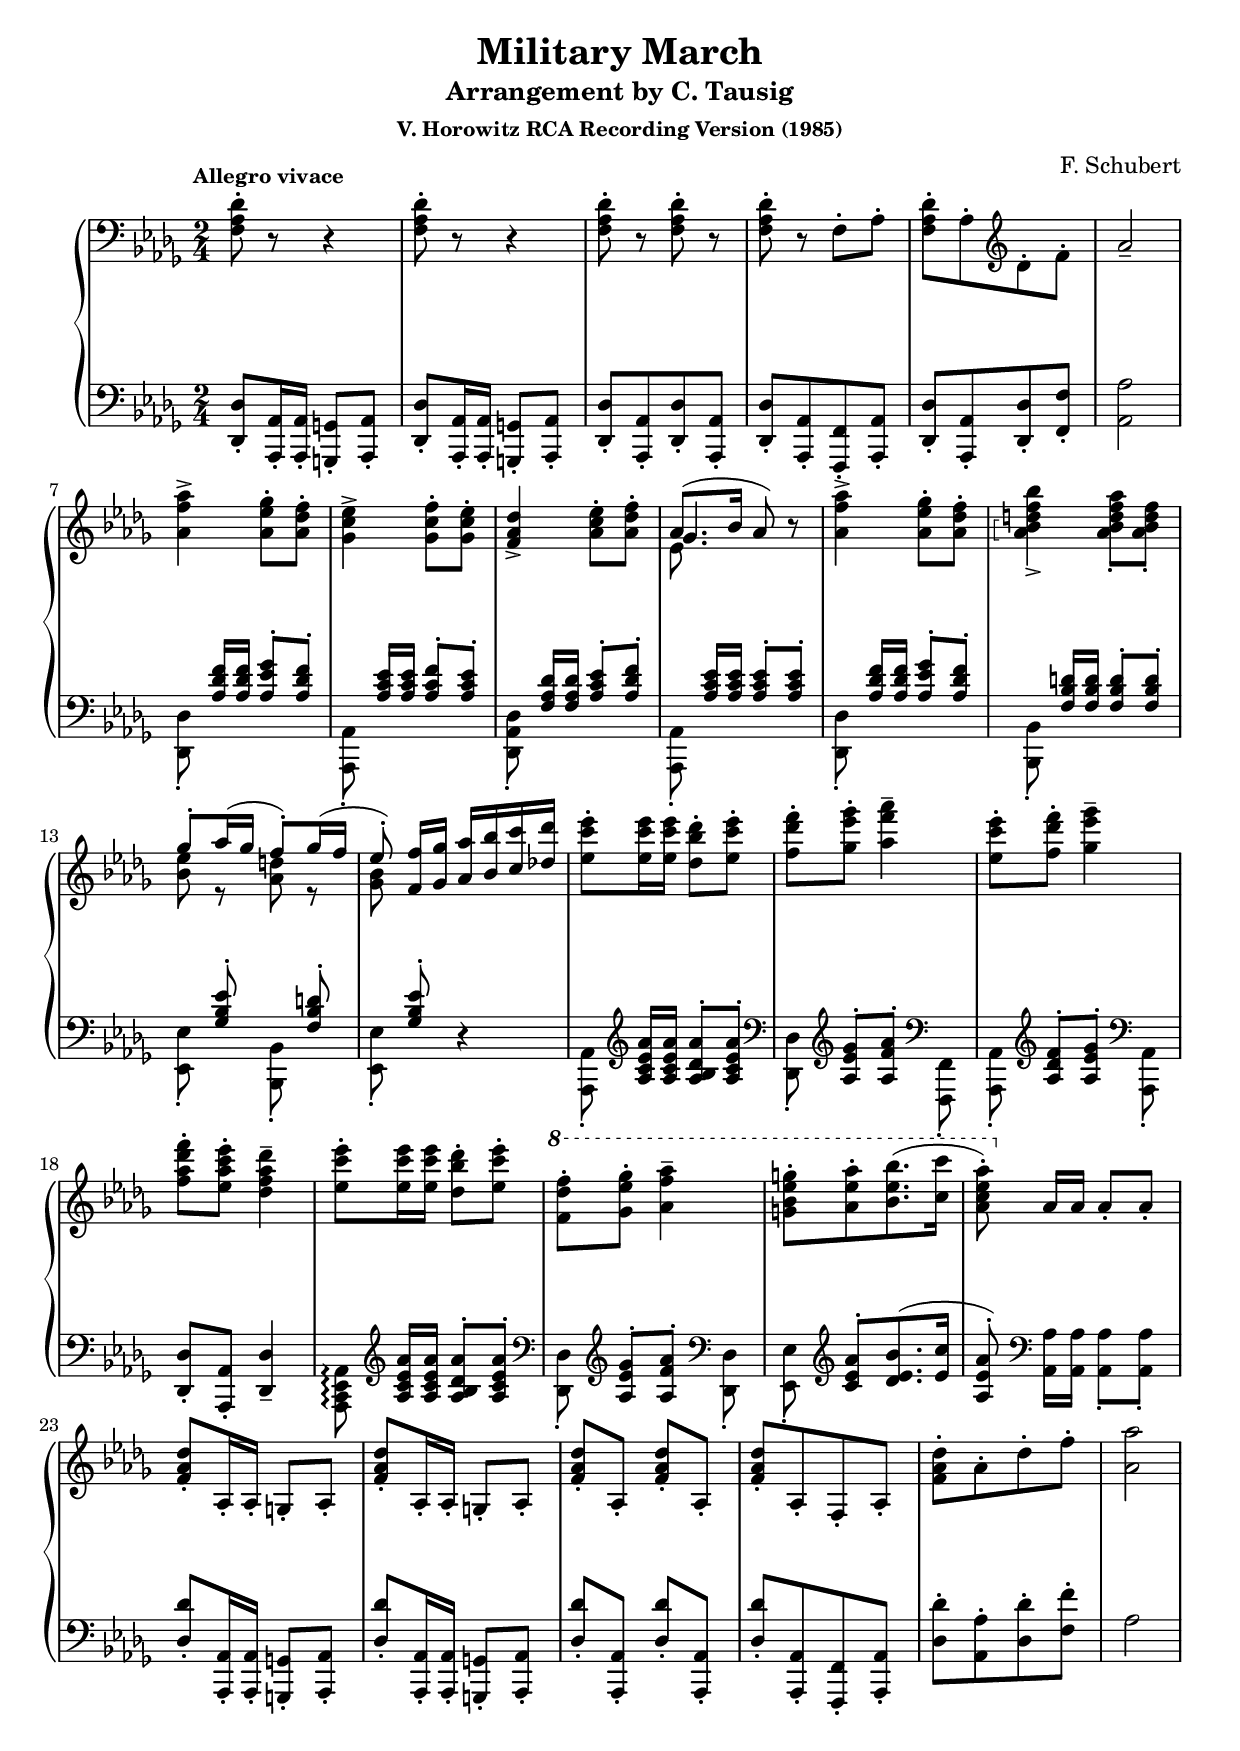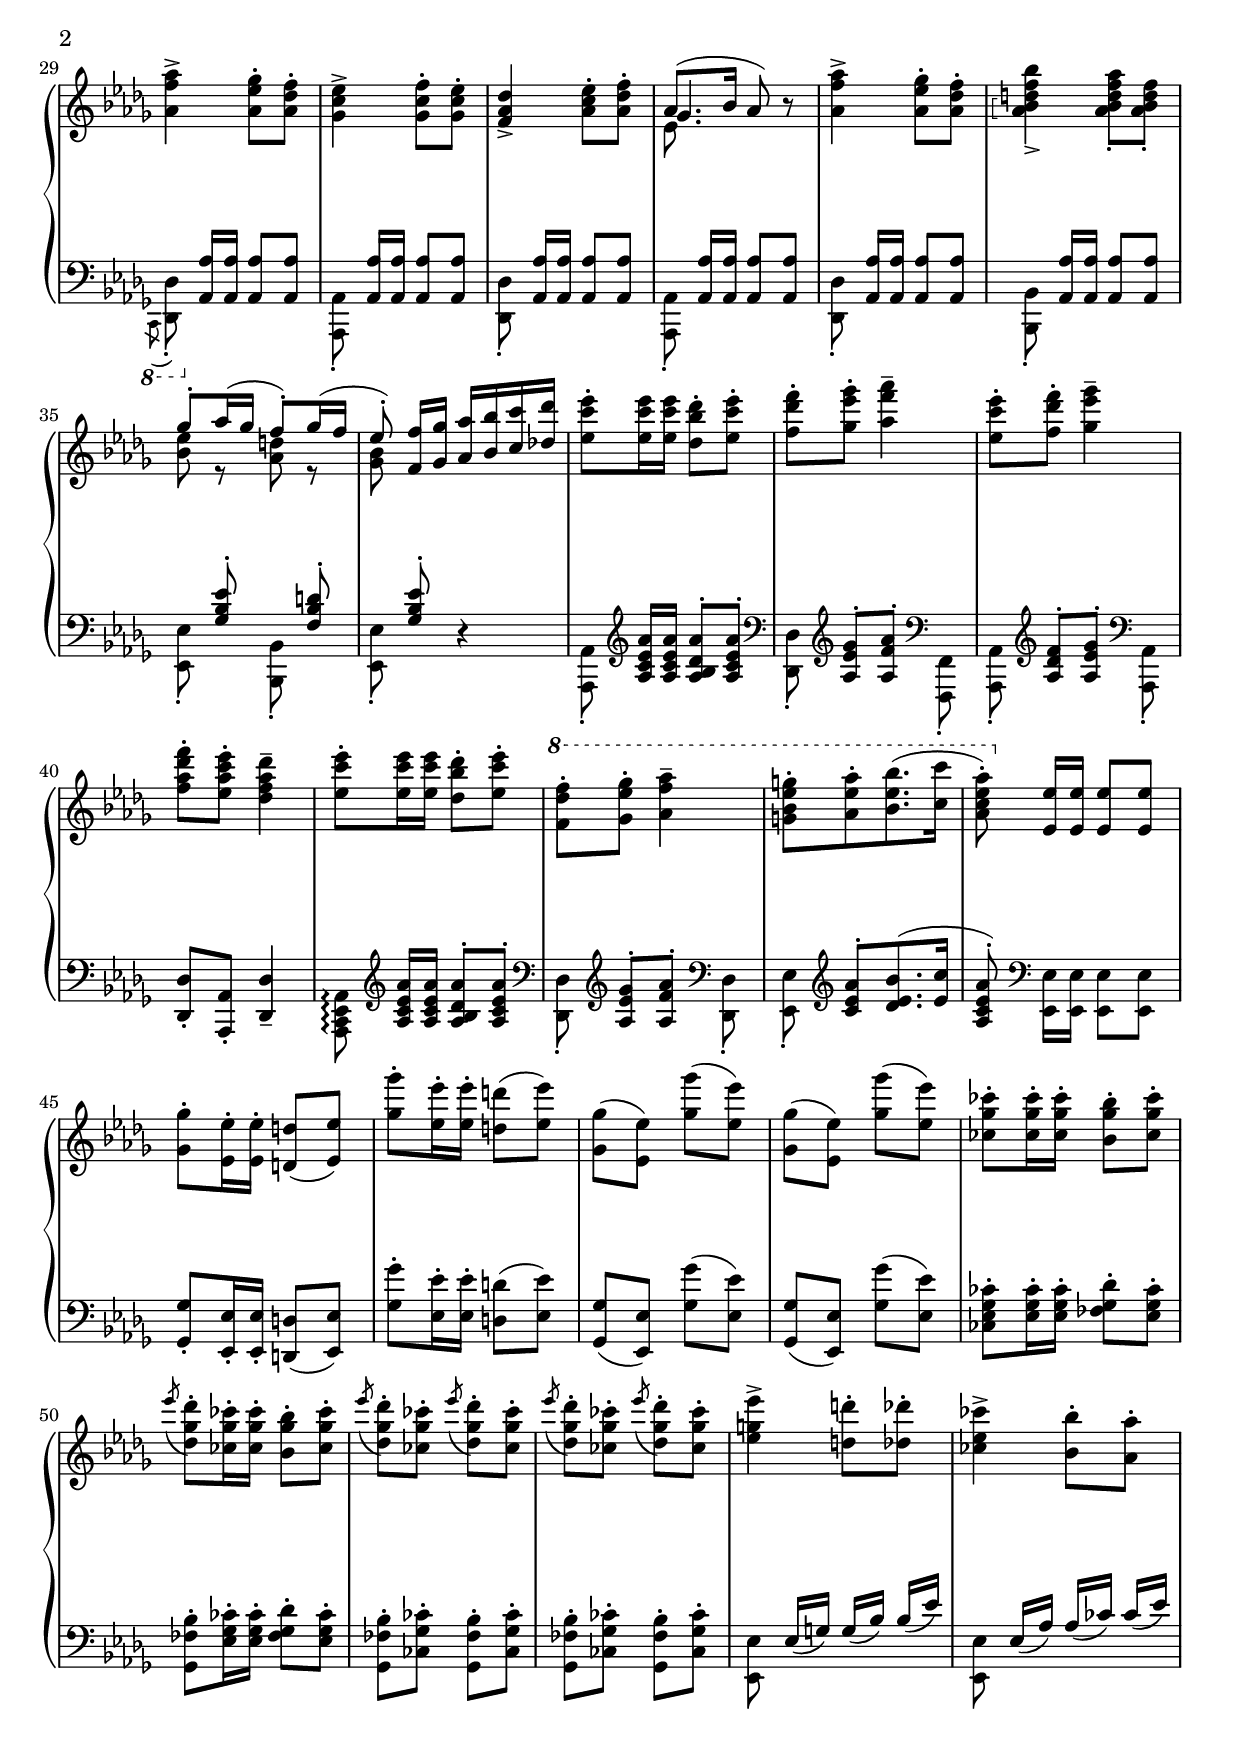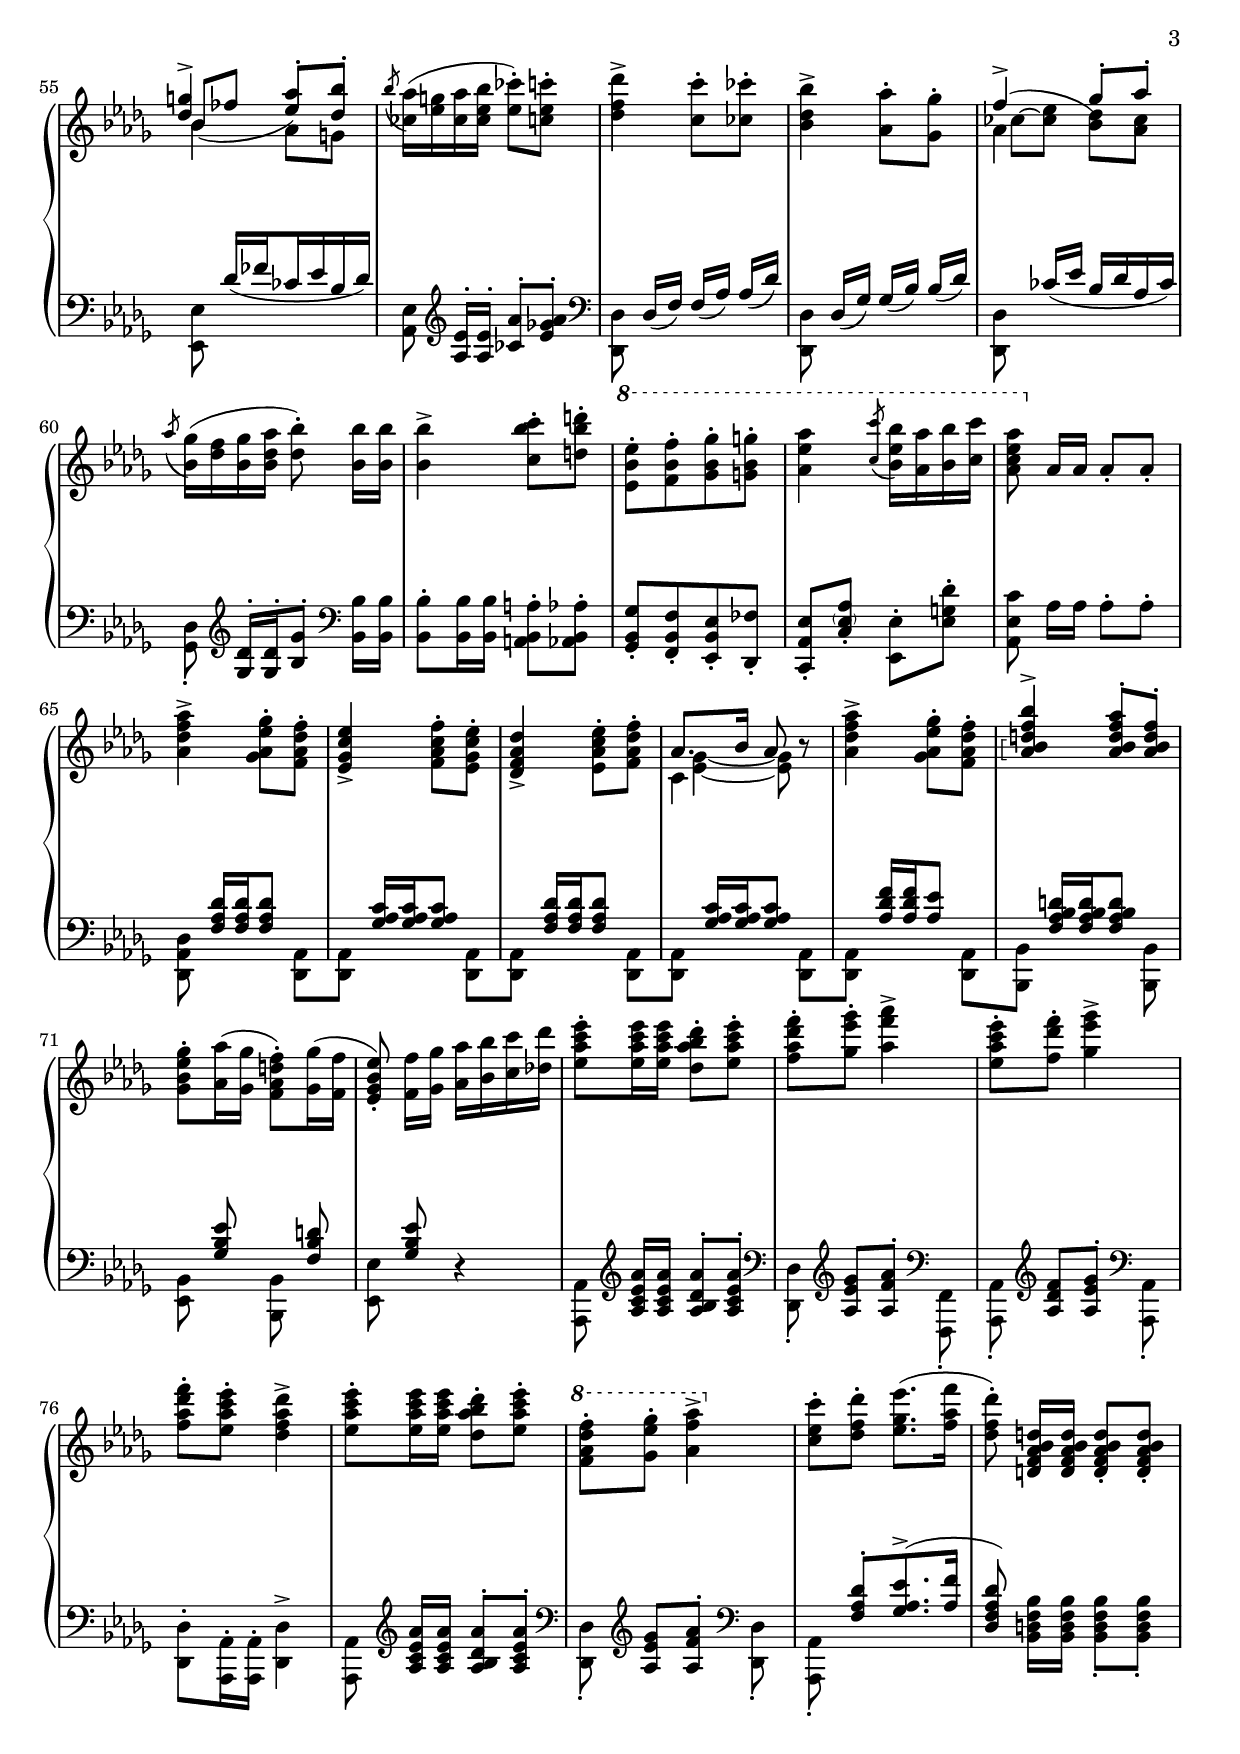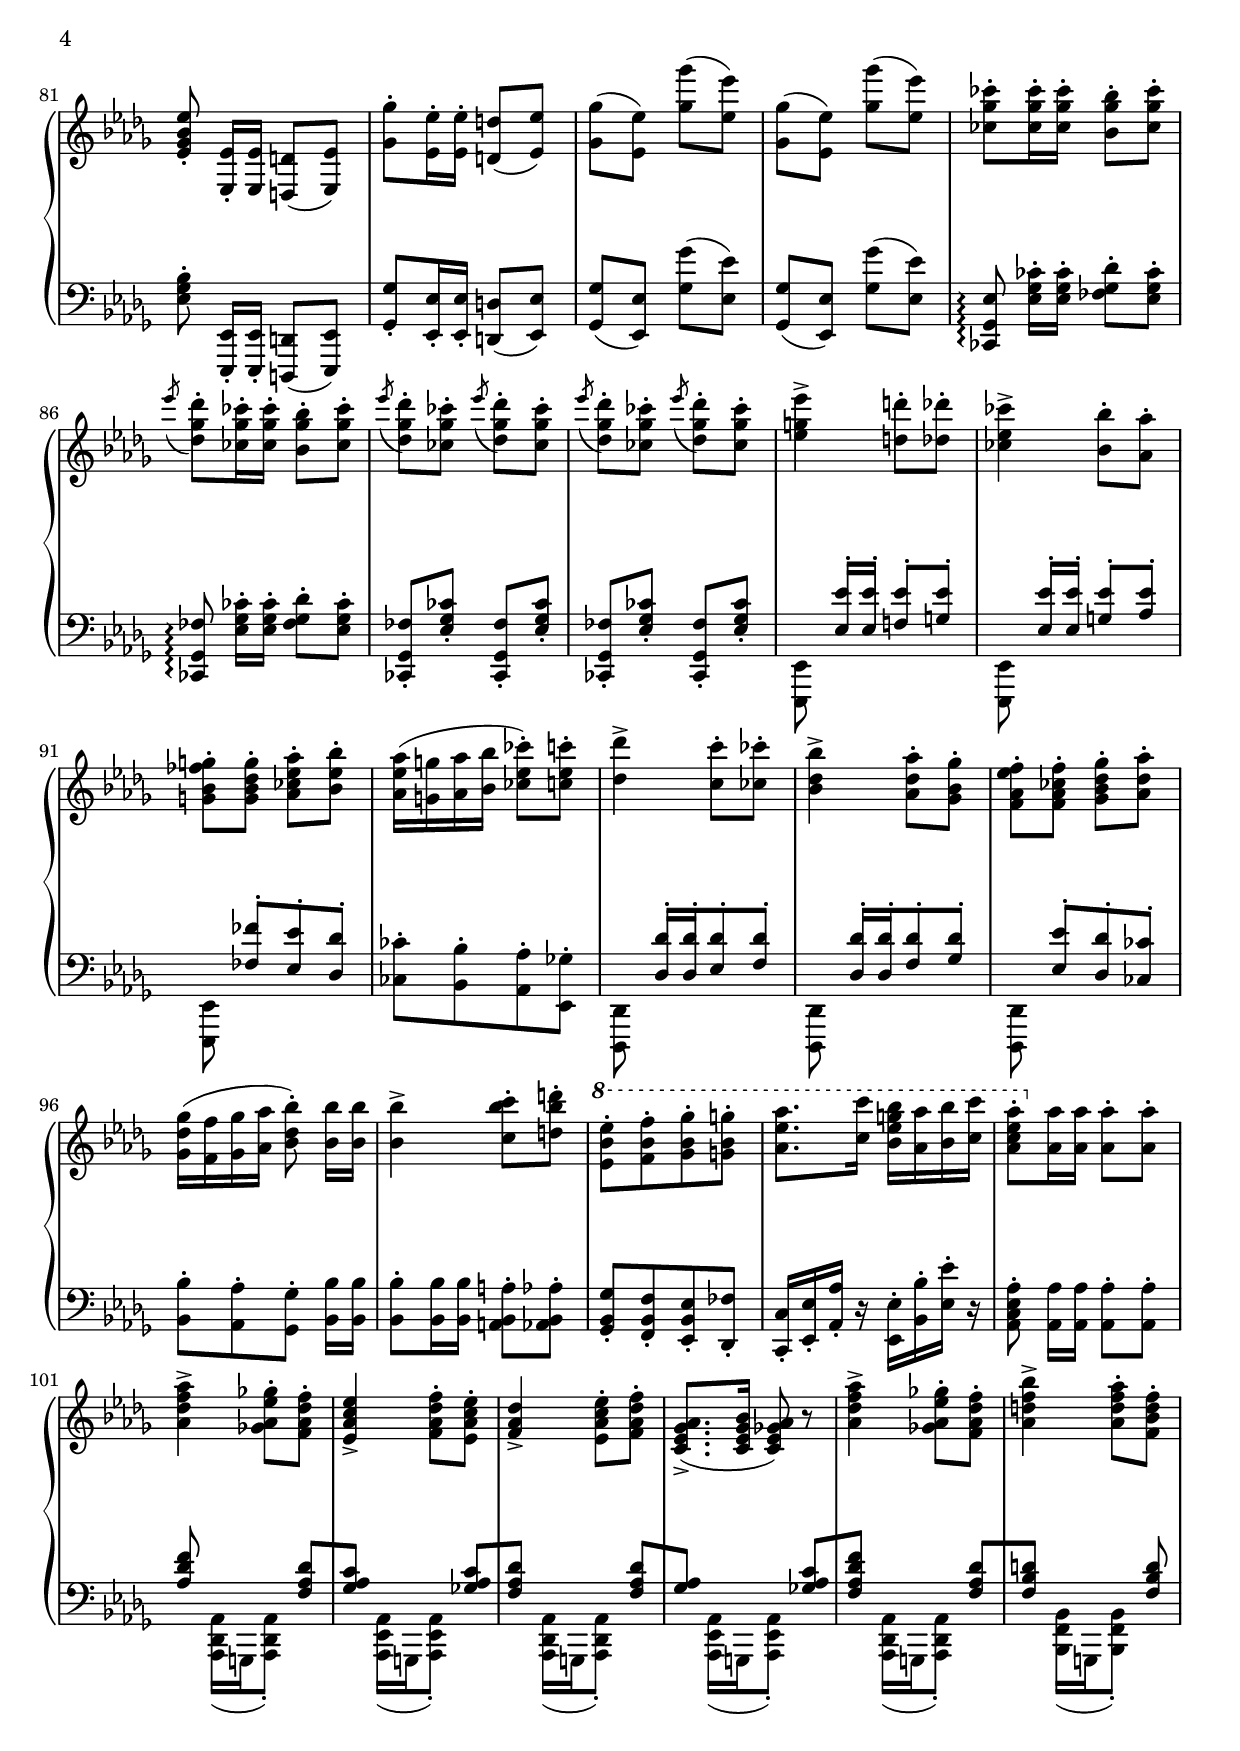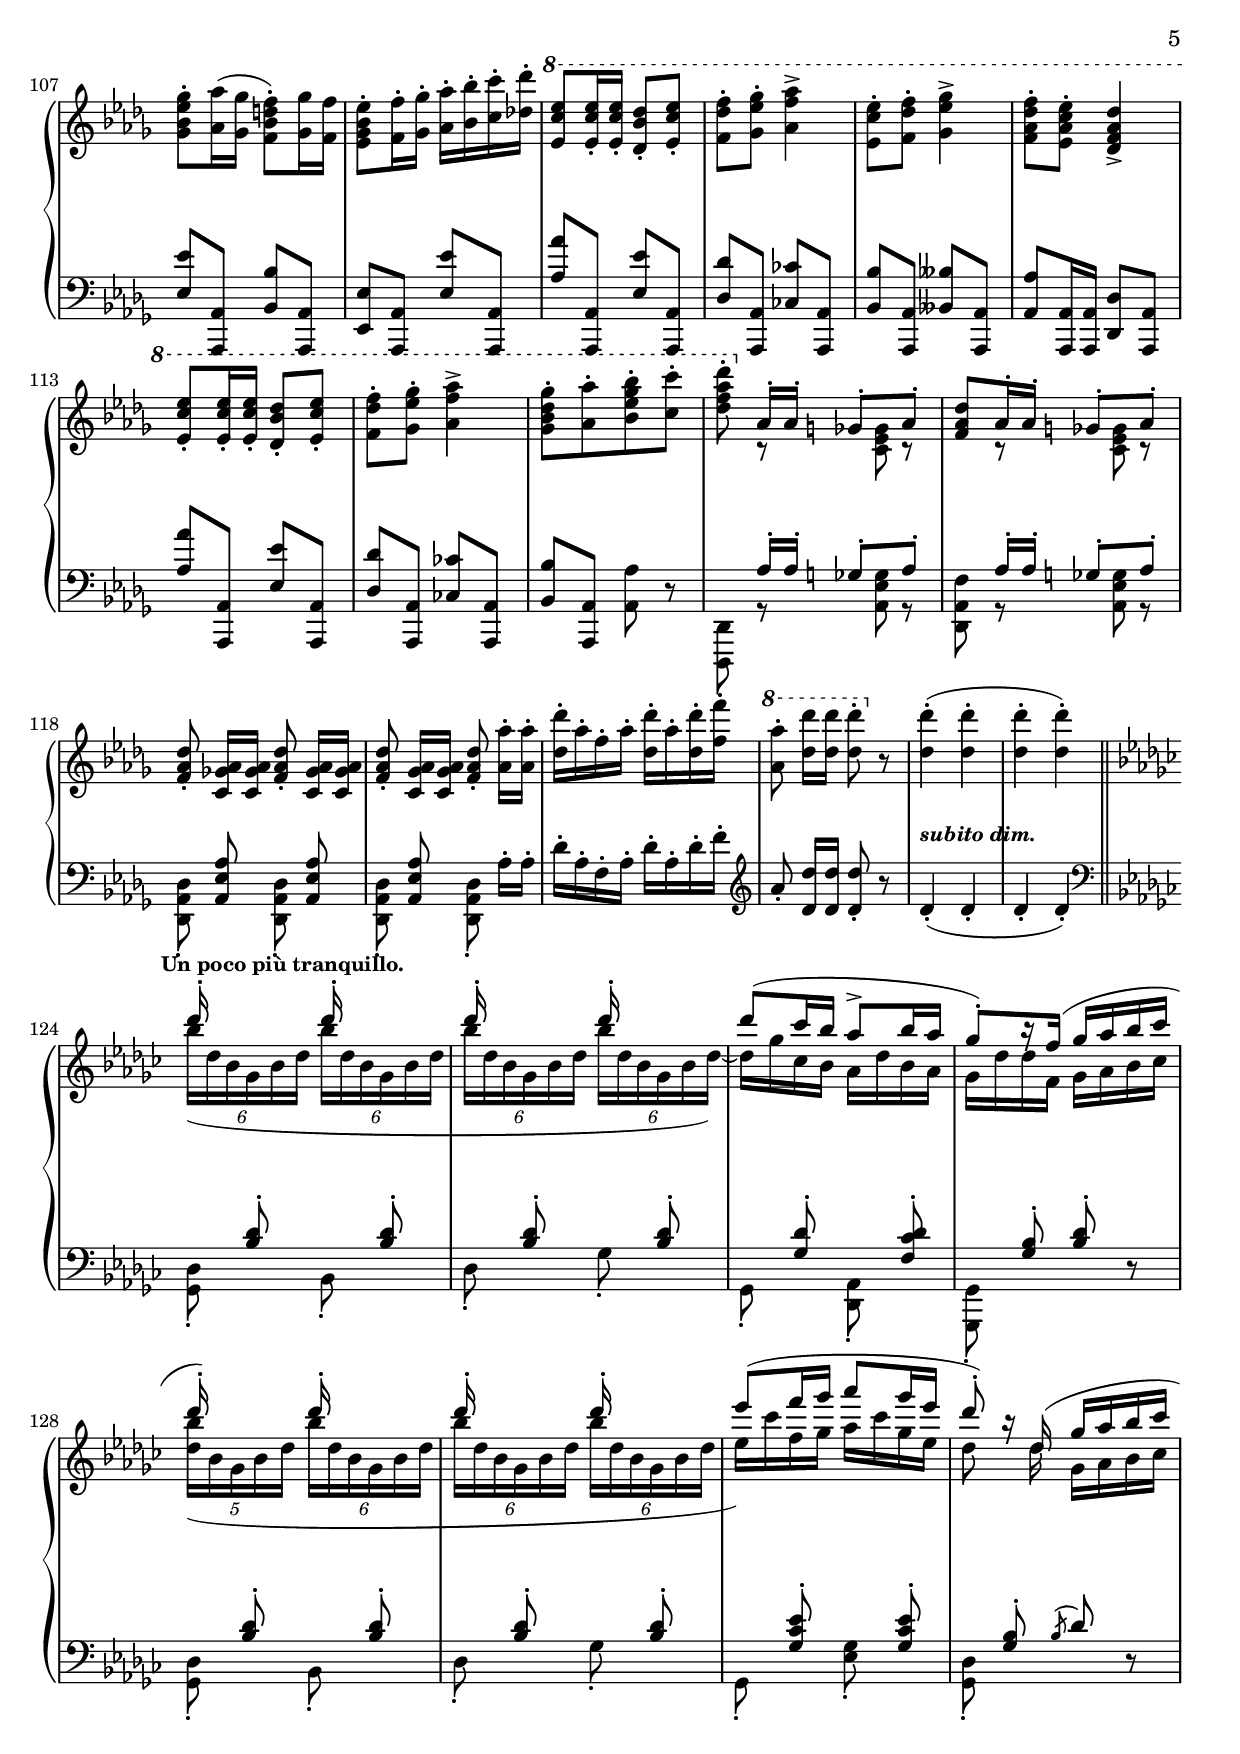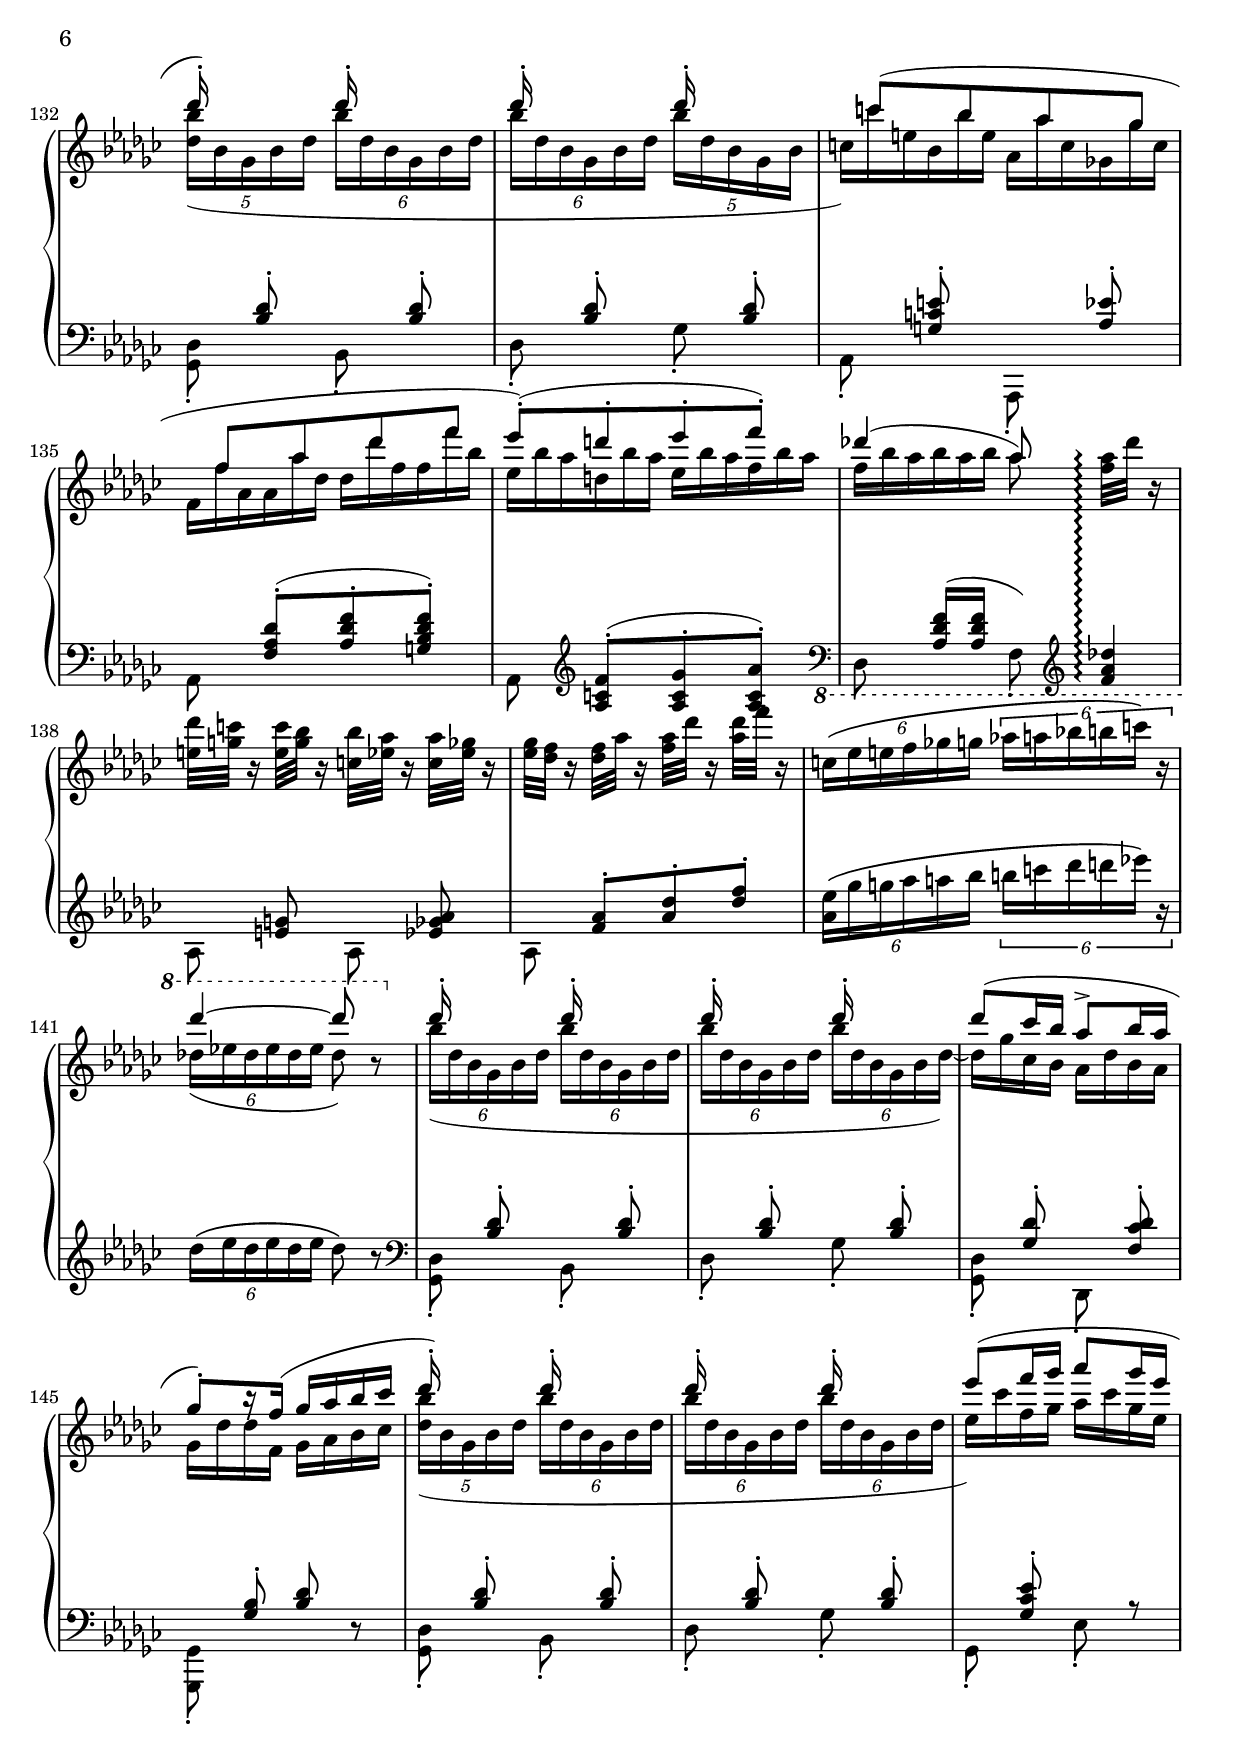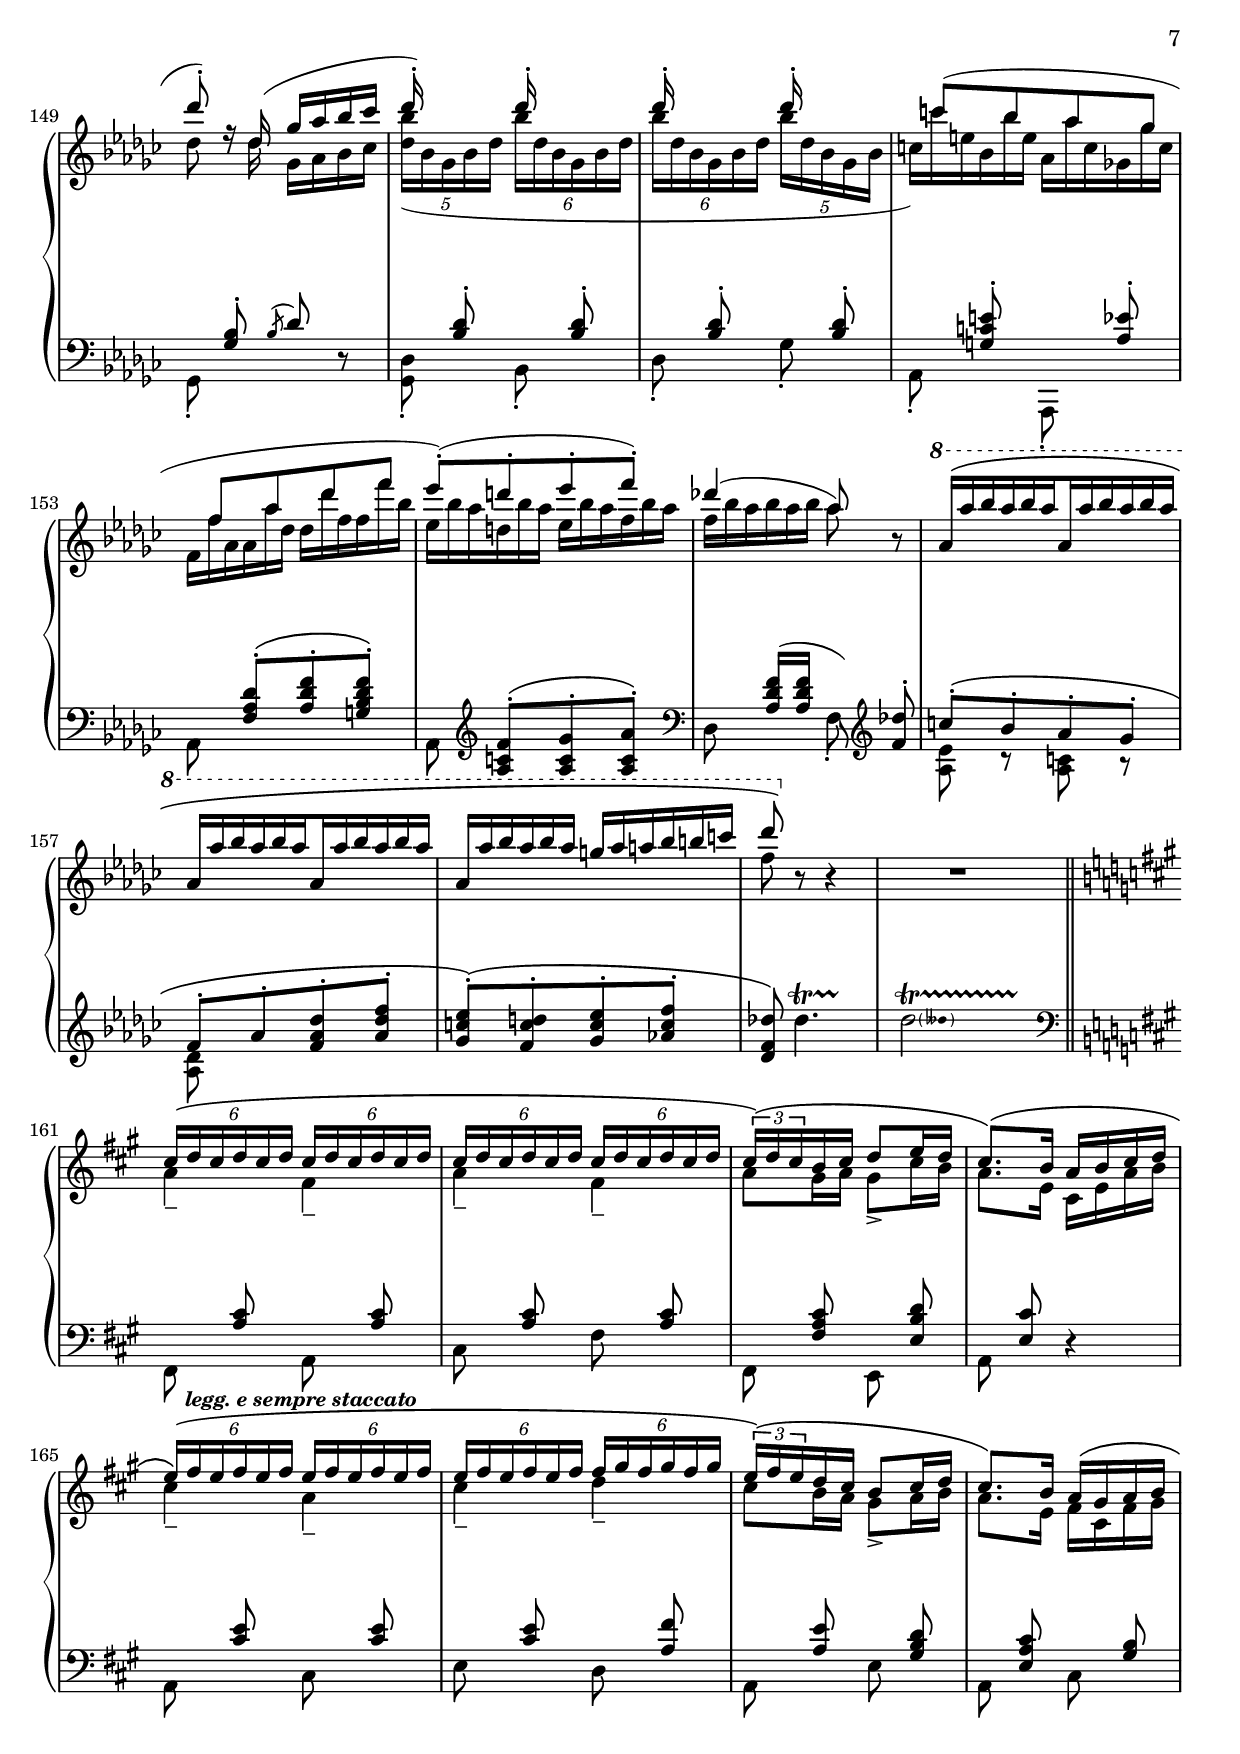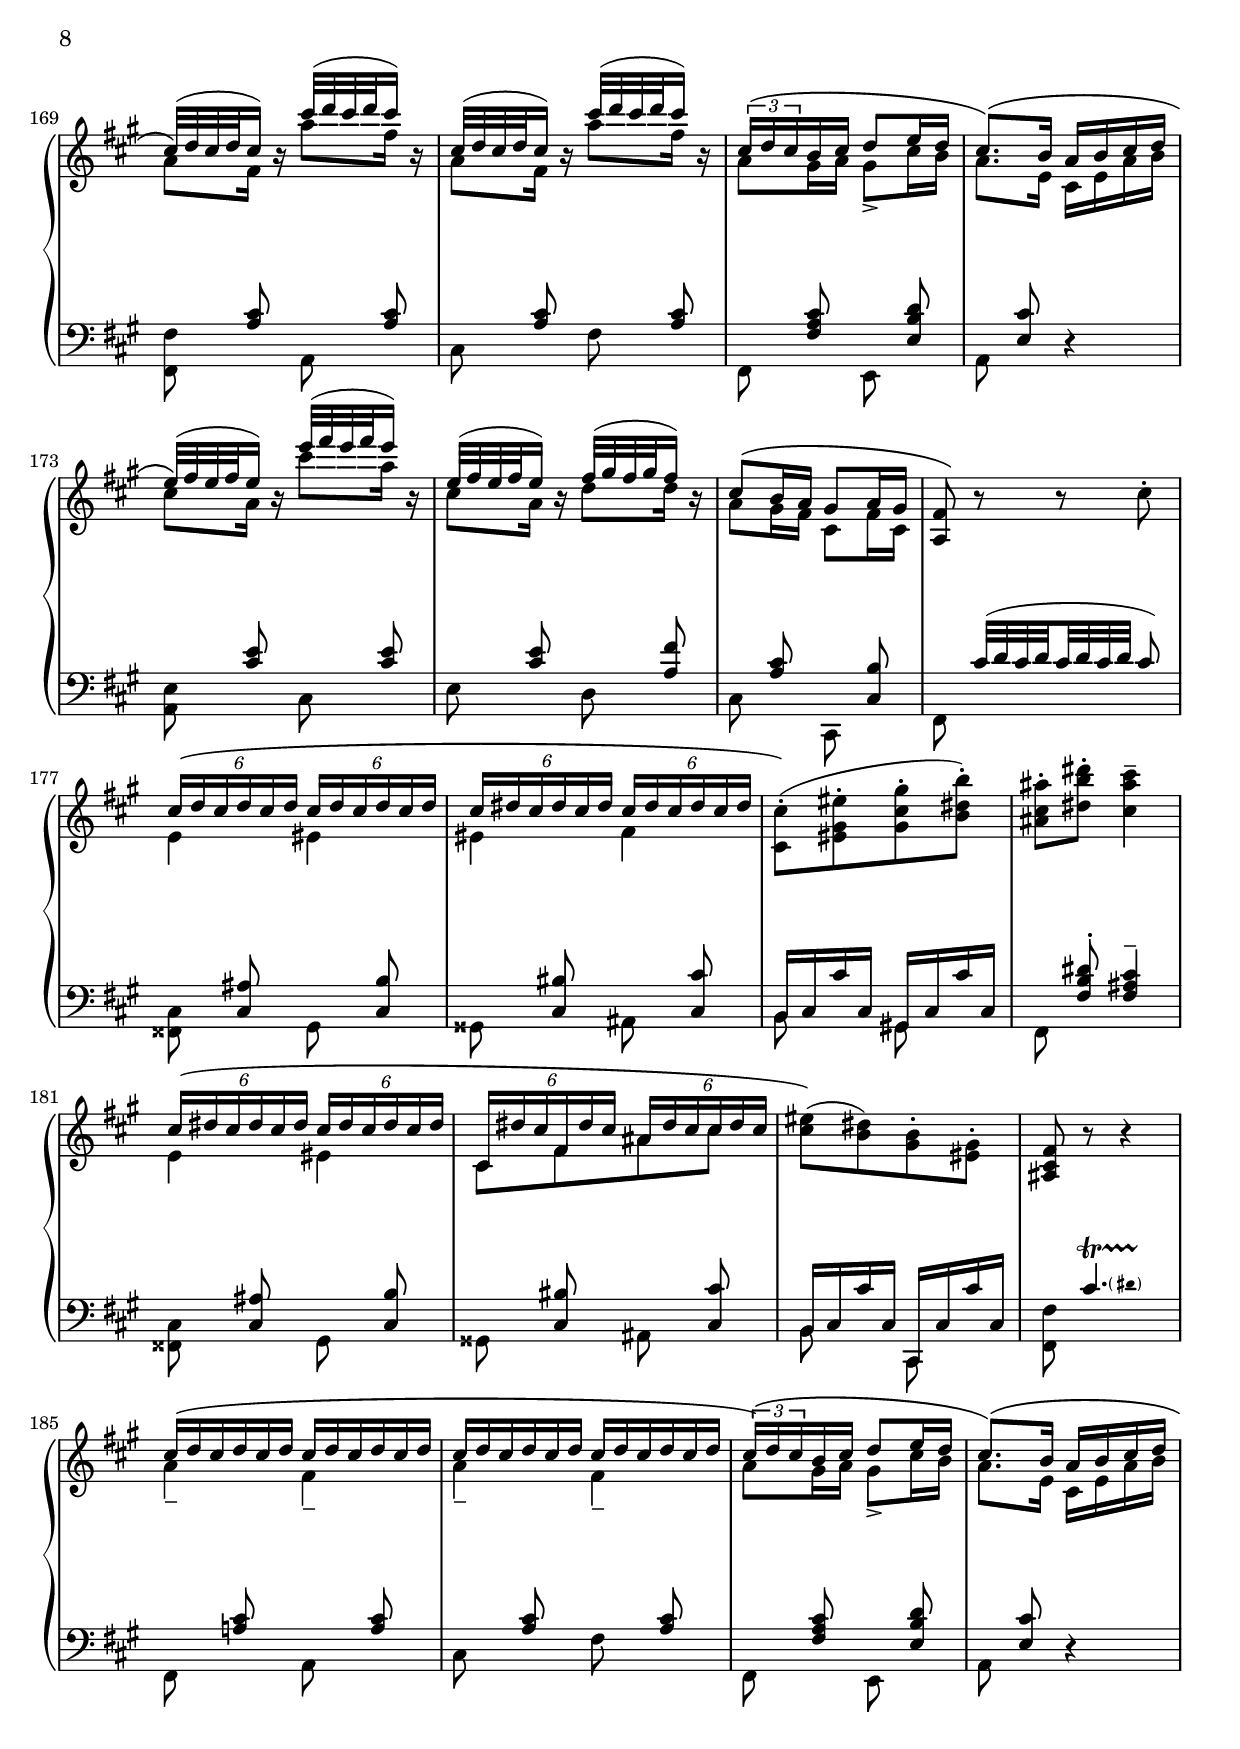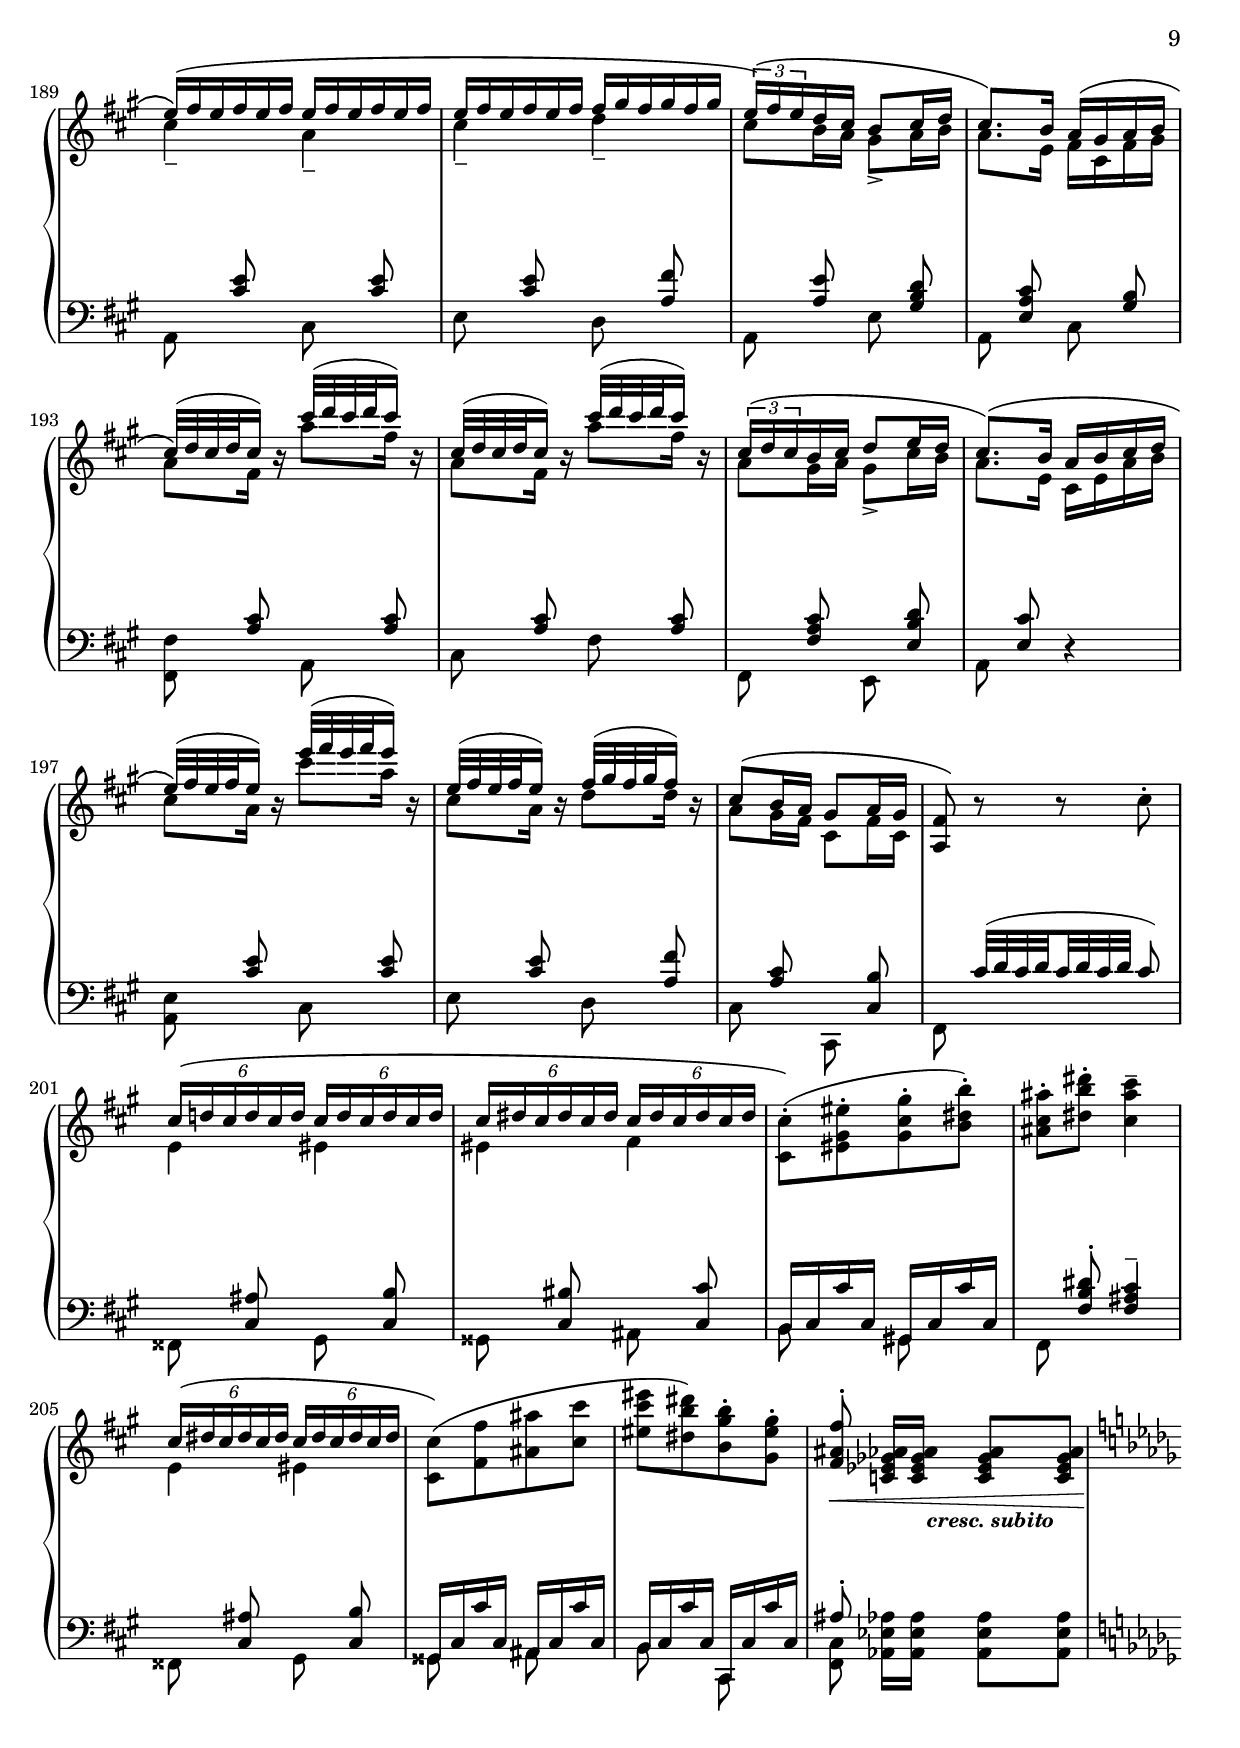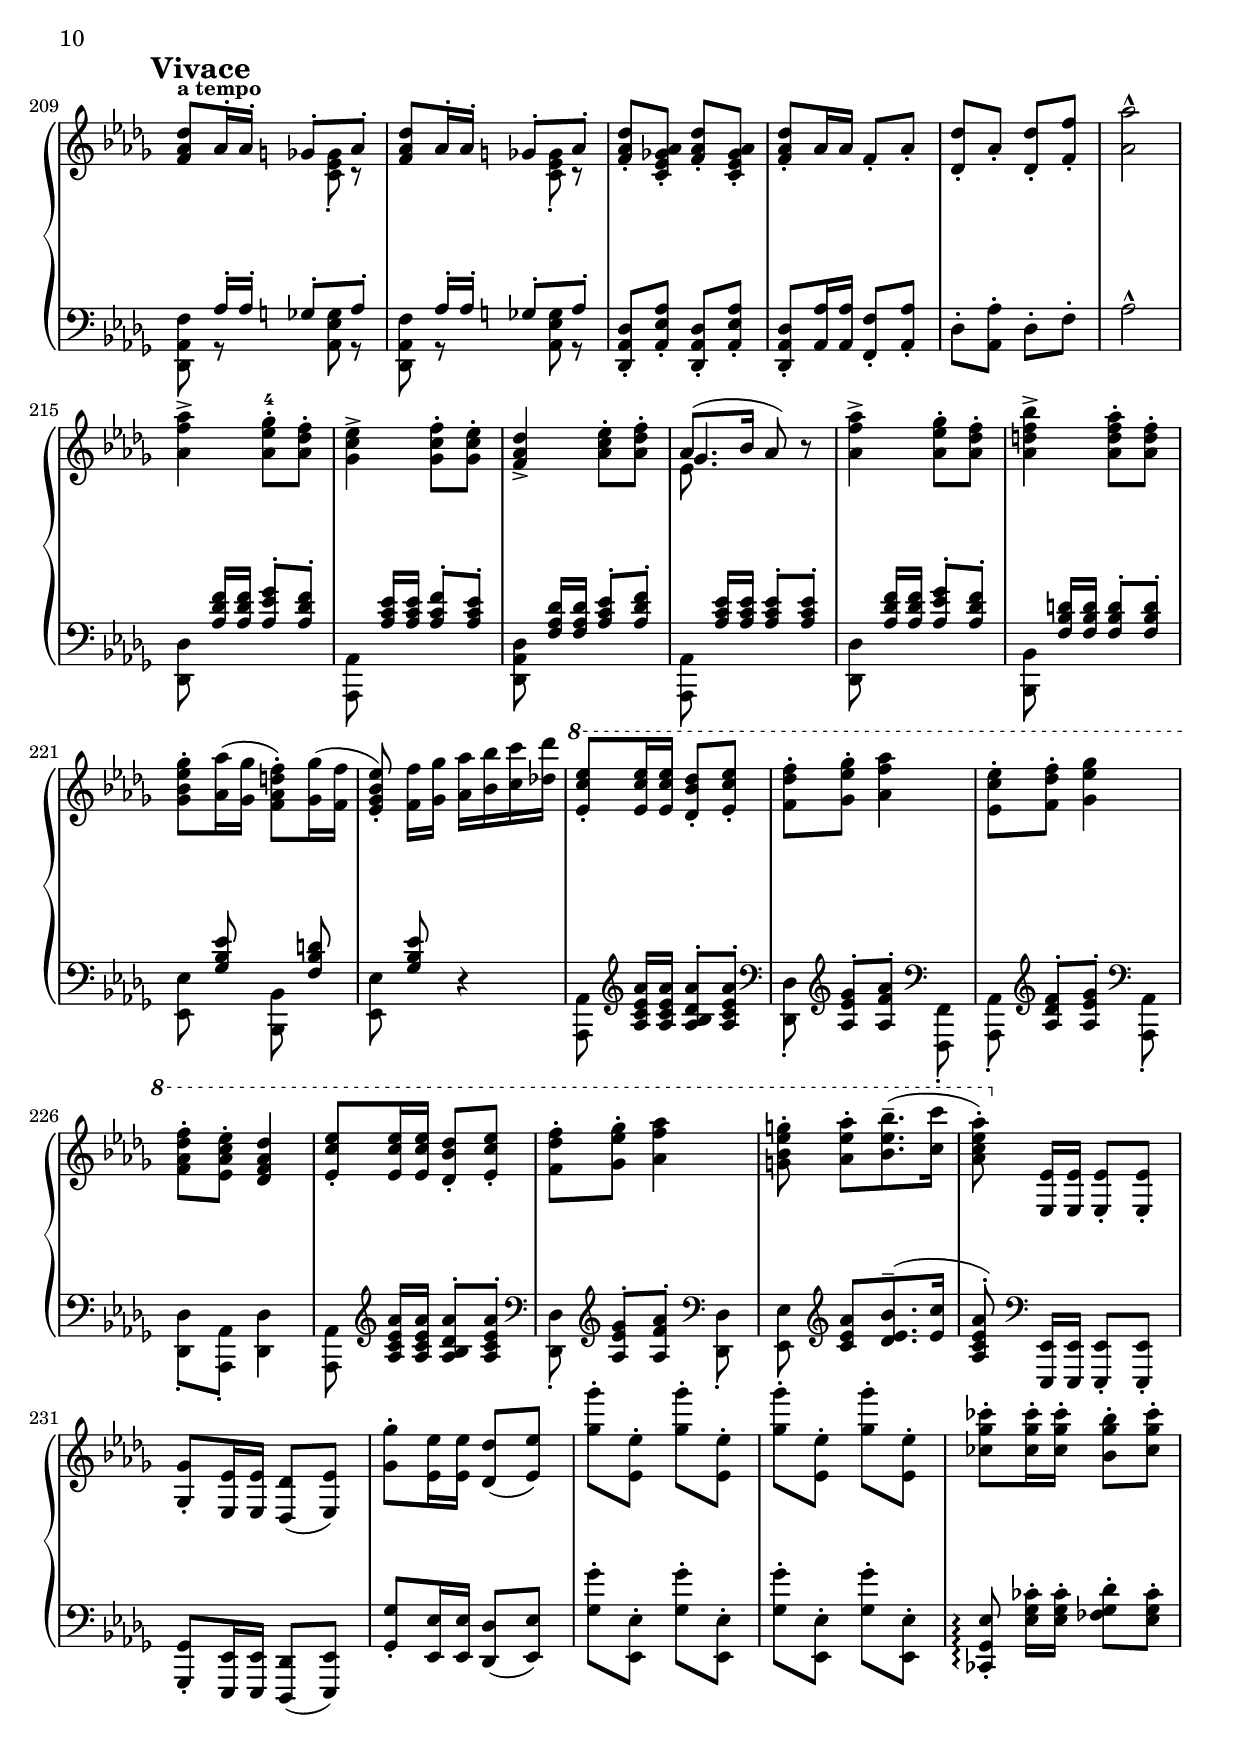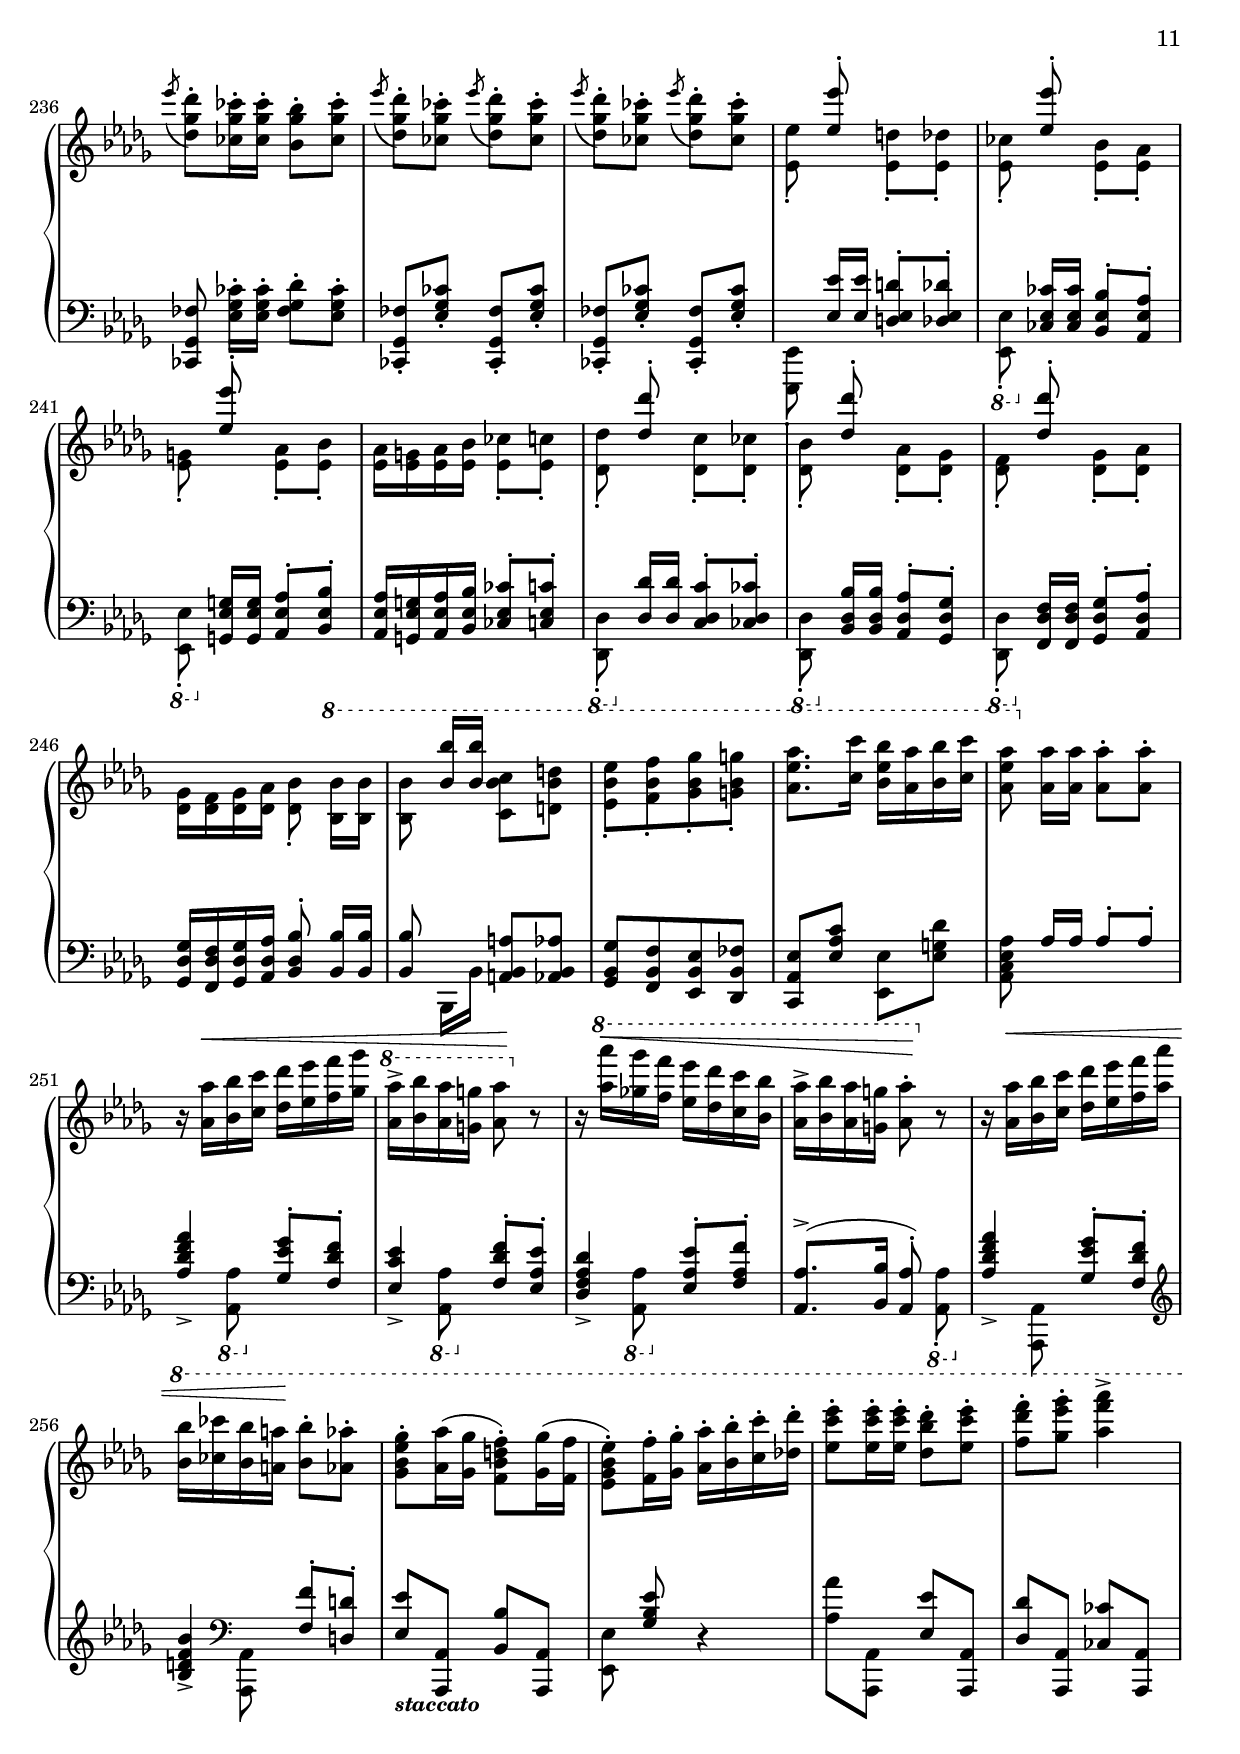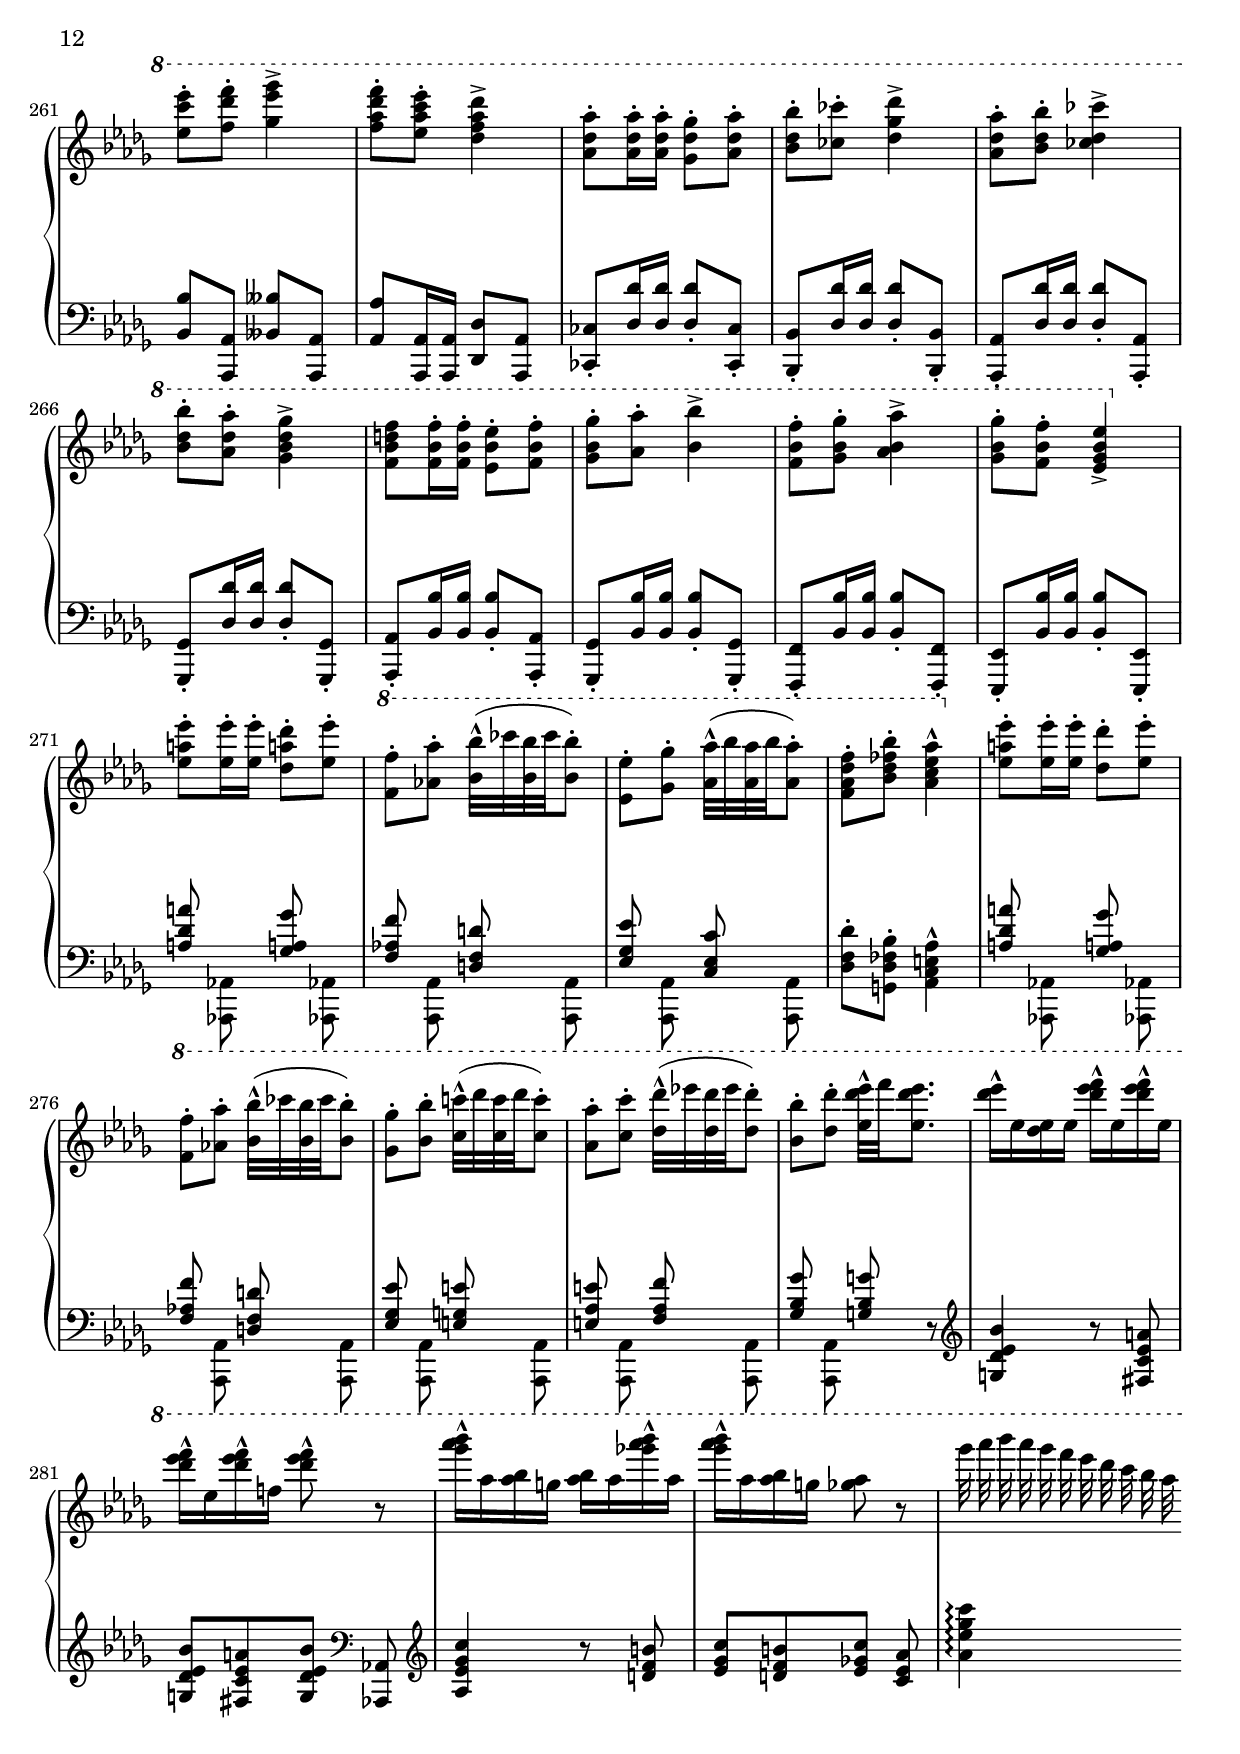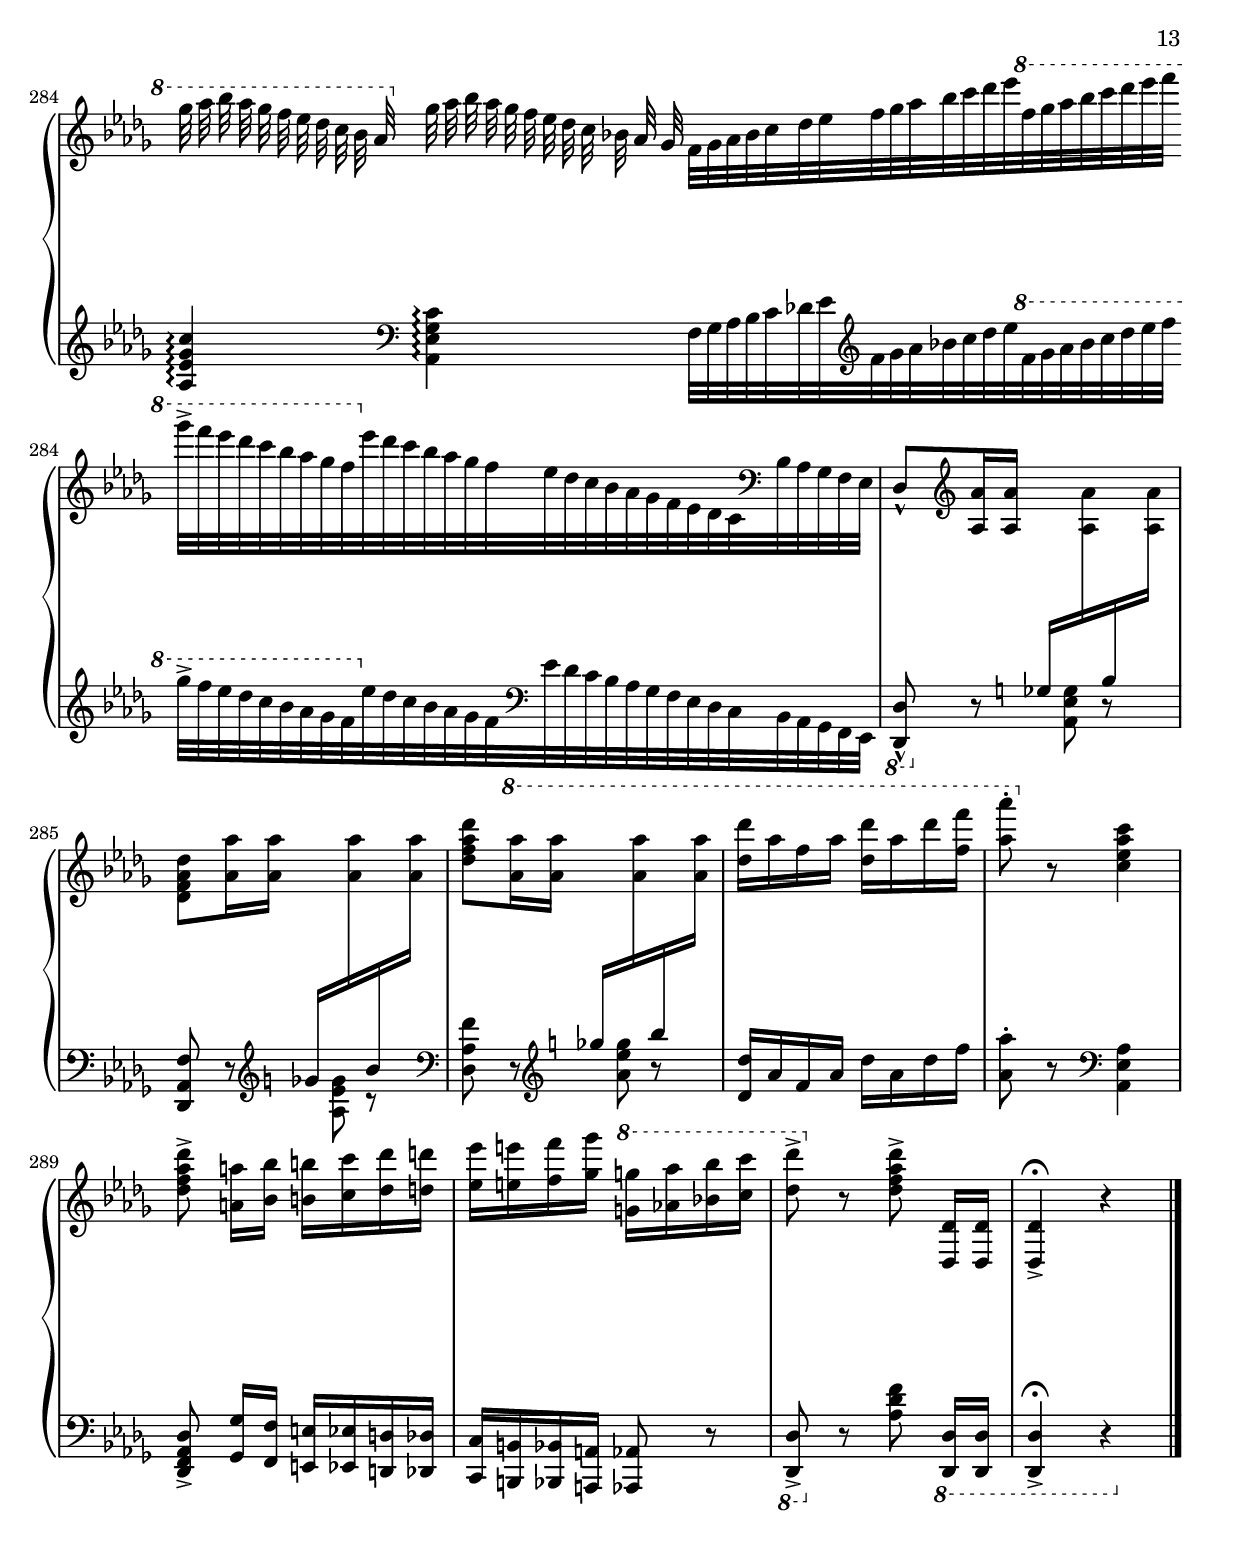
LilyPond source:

\version "2.12.3"

\header {
  title = "Military March"
  subtitle = "Arrangement by C. Tausig"
  subsubtitle = "V. Horowitz RCA Recording Version (1985)"
  % piece = \markup { \large Allegro vivace }
  composer = "F. Schubert"
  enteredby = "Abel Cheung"
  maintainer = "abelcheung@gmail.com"
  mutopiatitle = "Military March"
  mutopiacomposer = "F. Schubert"
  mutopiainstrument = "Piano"
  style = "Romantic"
}

\paper {
  %% #(define dump-extents #t)
  #(set-paper-size "a4")
  between-system-padding = 3\mm
  page-limit-inter-system-space = ##t
  page-limit-inter-system-space-factor = 1.3
  indent = 0.2\in
  %% ragged-bottom = ##t
  ragged-last-bottom = ##t
}

naturalplusflat = \markup { \natural \hspace #1 \flat }

lh = \relative c, {
  <des des'>8-. <aes aes'>16-. <aes aes'>-. <g g'>8-. <aes aes'>-. |
  <des des'>8-. <aes aes'>16-. <aes aes'>-. <g g'>8-. <aes aes'>-. |
  <des des'>8-.[ <aes aes'>-. <des des'>-. <aes aes'>-.] |
  <des des'>8-.[ <aes aes'>-. <f f'>-. <aes aes'>-.] |
  <des des'>8-.[ <aes aes'>-. <des des'>-. <f f'>-.] |
  <aes aes'>2 |
  <<
    \set fingeringOrientations = #'(left)
    { s8 <aes' des f>16 <aes des f> <aes ees' ges>8-. <aes des f>-. } \\
    { <des,, des'>8-. s4. }
  >> |
  <<
    { s8 <aes'' c ees>16 <aes c ees> <aes c f>8-. <aes c ees>8-. } \\
    { <aes,, aes'>8-. s4. }
  >> |
  <<
    { s8 <f'' aes des>16 <f aes des> <aes c ees>8-. <aes des f>-. } \\
    { <des,, aes' des>8-. s4. }
  >> |
  %
  % bar 10
  %
  <<
    { s8 <aes'' c ees>16 <aes c ees> <aes c ees>8-. <aes c ees>8-. } \\
    { <aes,, aes'>8-. s4. }
  >> |
  <<
    { s8 <aes'' des f>16 <aes des f> <aes ees' ges>8-. <aes des f>-. } \\
    { <des,, des'>8-. s4. }
  >> |
  <<
    {s8 <f' bes d>16 <f bes d> <f bes d>8-. <f bes d>-.} \\
    {<bes,, bes'>8-. s4.} \\
  >> |
  <<
    {s8 <ges'' bes ees>-. s <f bes d>-.} \\
    {<ees, ees'>8-. s <bes bes'>-. s}
  >> |
  <<
    {s8 <ges'' bes ees>-. d4\rest} \\
    {<ees, ees'>8-. s4.}
  >> |
  <<
    {s8 \clef treble <aes' c ees aes>16 <aes c ees aes> <aes bes des aes'>8-. <aes c ees aes>-.} \\
    {<aes,, aes'>8-. s4.}
  >> |
  <<
    {s8 \clef treble <aes'' ees' ges>8-.[ <aes f' aes>-.] s} \\
    {\clef bass <des,, des'>8-. s4 \clef bass <f, f'>8-.}
  >> |
  <<
    {s8 \clef treble <aes'' des f>-.[ <aes ees' ges>-.] s} \\
    {\clef bass <aes,, aes'>8-. s4 \clef bass <aes aes'>8-.}
  >> |
  <des des'>8-. <aes aes'>-. <des des'>4-- |
  <<
    {s8 \clef treble <aes'' c ees aes>16 <aes c ees aes> <aes bes des aes'>8-. <aes c ees aes>-.} \\
    {<aes,, c ees aes>8\arpeggio s4.}
  >> |
  %
  % bar 20
  %
  <<
    {s8 \clef treble <aes'' ees' ges>8-.[ <aes f' aes>-.] s} \\
    {\clef bass <des,, des'>8-. s4 \clef bass <des des'>8-.}
  >> |
  <<
    {s8 \clef treble <c'' ees aes>-.[ <des ees bes'>8.( <ees c'>16]} \\
    {<ees,, ees'>8-. s4.}
  >> |
  <<
    {<aes' ees' aes>8-.) s4.} \\
    {s8 \clef bass <aes, aes'>16 <aes aes'> <aes aes'>8-. <aes aes'>-.}
  >> |
  <des des'>8-. <aes, aes'>16-. <aes aes'>-. <g g'>8-. <aes aes'>-. |
  <des' des'>8-. <aes, aes'>16-. <aes aes'>-. <g g'>8-. <aes aes'>-. |
  <des' des'>8-. <aes, aes'>-. <des' des'>8-. <aes, aes'>-. |
  <des' des'>8-.[ <aes, aes'>-. <f f'>-. <aes aes'>-.] |
  <des' des'>8-.[ <aes aes'>-. <des des'>-. <f f'>-.] |
  aes2 |
  <<
	{ s8 <aes, aes'>16 <aes aes'> <aes aes'>8 <aes aes'> } \\
	{
	  \ottava #-1
	  \set Staff.ottavation = #"8"
	  \acciaccatura c,,8
      \once \override Stem #'direction = #DOWN
	  <des des'>8-.\noBeam
	  \ottava #0
	  s4.
	}
  >> |
  %
  % bar 30
  %
  <<
    {s8 <aes'' aes'>16[ <aes aes'>] <aes aes'>8[ <aes aes'>]} \\
    {<aes, aes'>8-. s4.}
  >> |
  <<
    {s8 <aes' aes'>16[ <aes aes'>] <aes aes'>8[ <aes aes'>]} \\
    {<des, des'>8-. s4.}
  >> |
  <<
    {s8 <aes' aes'>16[ <aes aes'>] <aes aes'>8[ <aes aes'>]} \\
    {<aes, aes'>8-. s4.}
  >> |
  <<
    {s8 <aes' aes'>16[ <aes aes'>] <aes aes'>8[ <aes aes'>]} \\
    {<des, des'>8-. s4.}
  >> |
  <<
    {s8 <aes' aes'>16[ <aes aes'>] <aes aes'>8[ <aes aes'>]} \\
    {<bes, bes'>8-. s4.}
  >> |
  <<
    {s8 <ges'' bes ees>-. s <f bes d>-.} \\
    {<ees, ees'>8-. s <bes bes'>-. s}
  >> |
  <<
    {s8 <ges'' bes ees>-. d4\rest} \\
    {<ees, ees'>8-. s4.}
  >> |
  <<
    {s8 \clef treble <aes' c ees aes>16 <aes c ees aes> <aes bes des aes'>8-. <aes c ees aes>-.} \\
    {<aes,, aes'>8-. s4.}
  >> |
  <<
    {s8 \clef treble <aes'' ees' ges>8-.[ <aes f' aes>-.] s} \\
    {\clef bass <des,, des'>8-. s4 \clef bass <f, f'>8-.}
  >> |
  <<
    {s8 \clef treble <aes'' des f>-.[ <aes ees' ges>-.] s} \\
    {\clef bass <aes,, aes'>8-. s4 \clef bass <aes aes'>8-.}
  >> |
  %
  % bar 40
  %
  <des des'>8-. <aes aes'>-. <des des'>4-- |
  <<
    {s8 \clef treble <aes'' c ees aes>16 <aes c ees aes> <aes bes des aes'>8-. <aes c ees aes>-.} \\
    {<aes,, c ees aes>8\arpeggio s4.}
  >> |
  <<
    {s8 \clef treble <aes'' ees' ges>8-.[ <aes f' aes>-.] s} \\
    {\clef bass <des,, des'>8-. s4 \clef bass <des des'>8-.}
  >> |
  <<
    {s8 \clef treble <c'' ees aes>-.[ <des ees bes'>8.( <ees c'>16]} \\
    {<ees,, ees'>8-. s4.}
  >> |
  <<
    {<aes' c ees aes>8-.) s4.} \\
    {s8 \clef bass <ees, ees'>16 <ees ees'> <ees ees'>8 <ees ees'>}
  >> |
  <ges ges'>8-. <ees ees'>16-. <ees ees'>-. <d d'>8( <ees ees'>) |
  <ges' ges'>8-. <ees ees'>16-. <ees ees'>-. <d d'>8( <ees ees'>) |
  <ges, ges'>8( <ees ees'>) <ges' ges'>8( <ees es'>) |
  <ges, ges'>8( <ees ees'>) <ges' ges'>8( <ees es'>) |
  <ces ees ges ces>8-. <ees ges ces>16-. <ees ges ces>-. <fes ges des'>8-. <ees ges ces>-. |
  %
  % bar 50
  %
  <ges, fes' bes>8-. <ees' ges ces>16-. <ees ges ces>-. <fes ges des'>8-. <ees ges ces>-. |
  <ges, fes' bes>8-. <ces ges' ces>-.
  \repeat unfold 3 { <ges fes' bes>-. <ces ges' ces>-. } |
  <<
    {s8 ees16[_( g]) g[_( bes]) bes[_( ees])} \\
    {<ees,, ees'>8 s4.}
  >> |
  <<
    {s8 ees'16[_( aes]) aes[_( ces]) ces[_( ees])} \\
    {<ees,, ees'>8 s4.}
  >> |
  <<
    {
      \set subdivideBeams = ##t
      s8 des''16[_( fes ces ees bes des])
    } \\
    {<ees,, ees'>8 s4.}
  >> |
  <<
    { s8 \clef treble <aes' ees'>16-. <aes ees'>-. <ces aes'>8-. <ees ges aes>-. } \\
    { <aes,, ees'>8 s4. }
  >> |
  <<
    {s8 des16[_( f]) f[_( aes]) aes[_( des])} \\
    {\clef bass <des,, des'>8 s4.}
  >> |
  <<
    {s8 des'16[_( ges]) ges[_( bes]) bes[_( des])} \\
    {<des,, des'>8 s4.}
  >> |
  <<
    {s8 ces''16_( ees bes des aes ces)} \\
    {<des,, des'>8 s4.}
  >> |
  %
  % bar 60
  %
  <<
    {s8 \clef treble <ges' des'>16-.[ <ges des'>-. <bes ges'>8-.] s8} \\
    {<ges, des'>8-. s4 \clef bass <bes bes'>16 <bes bes'>}
  >> |
  <bes bes'>8-. <bes bes'>16 <bes bes'> <a bes a'>8-. <aes bes aes'>-. |
  <ges bes ges'>8-.[ <f bes f'>-. <ees bes' ees>-. <des fes'>-.] |
  %% FIXME: Known issue, parenthesize adds parenthesis around each note instead of whole chord
  <c aes' ees'>8-. \parenthesize <c' ees aes>-. <ees, ees'>-. <ees' g des'>-. |
  <aes, ees' c'>8\noBeam aes'16 aes aes8-. aes-. |
  <<
    {s8 <f aes des>16[ <f aes des> <f aes des>8] s8} \\
    {<des, aes' des>8 s4 <des aes'>8[}
  >> |
  <<
    {s8 <ges' aes c>16[ <ges aes c> <ges aes c>8] s8} \\
    {<des, aes'>8] s4 <des aes'>8[}
  >> |
  <<
    {s8 <f' aes des>16[ <f aes des> <f aes des>8] s8} \\
    {<des, aes'>8] s4 <des aes'>8[}
  >> |
  <<
    {s8 <ges' aes c>16[ <ges aes c> <ges aes c>8] s8} \\
    {<des, aes'>8] s4 <des aes'>8[}
  >> |
  <<
    {s8 <aes'' des f>16[ <aes des f> <aes ees'>8] s8} \\
    {<des,, aes'>8] s4 <des aes'>8[}
  >> |
  %
  % bar 70
  %
  <<
    {s8 <f' aes bes d>16[ <f aes bes d> <f aes bes d>8] s8} \\
    {<bes,, bes'>8] s4 <bes bes'>8} \\
  >> |
  <<
    {s8 <ges'' bes ees> s <f bes d>} \\
    {<ees, bes'>8 s <bes bes'> s}
  >> |
  <<
    {s8 <ges'' bes ees> d4\rest} \\
    {<ees, ees'>8 s4.}
  >> |
  <<
    {s8 \clef treble <aes' c ees aes>16 <aes c ees aes> <aes bes des aes'>8-. <aes c ees aes>-.} \\
    {<aes,, aes'>8 s4.}
  >> |
  <<
    {s8 \clef treble <aes'' ees' ges>8[ <aes f' aes>8-.] s8} \\
    {\clef bass <des,, des'>8-. s4 \clef bass <f, f'>8-.}
  >> |
  <<
    {s8 \clef treble <aes'' des f>8[ <aes ees' ges>8-.] s8} \\
    {\clef bass <aes,, aes'>8-. s4 \clef bass <aes aes'>8-.}
  >> |
  \stemDown <des des'>8-. <aes aes'>16-. <aes aes'>-. <des des'>4-> \stemNeutral |
  <<
    {s8 \clef treble <aes'' c ees aes>16 <aes c ees aes> <aes bes des aes'>8-. <aes c ees aes>-.} \\
    {<aes,, aes'>8 s4.}
  >> |
  <<
    {s8 \clef treble <aes'' ees' ges>8[ <aes f' aes>8-.] s8} \\
    {\clef bass <des,, des'>8-. s4 \clef bass <des des'>8-.}
  >> |
  <<
    {s8 <f' aes des>8-.[ <ges aes ees'>8.->( <aes f'>16]} \\
    {<aes,, aes'>8-. s4.}
  >> |
  %
  % bar 80
  %
  <<
    {<des' f aes des>8) s4.} \\
    {s8 <bes d f bes>16 <bes d f bes> <bes d f bes>8-. <bes d f bes>-.}
  >> |
  <ees ges bes>8-.\noBeam <ees,, ees'>16-. <ees ees'>-. <d d'>8( <ees ees'>) |
  <ges' ges'>8-. <ees ees'>16-. <ees ees'>-. <d d'>8( <ees ees'>) |
  <ges ges'>8( <ees ees'>) <ges' ges'>8( <ees es'>) |
  <ges, ges'>8( <ees ees'>) <ges' ges'>8( <ees es'>) |
  <ces, ges' ees'>8\arpeggio\noBeam <ees' ges ces>16-. <ees ges ces>-. <fes ges des'>8-. <ees ges ces>-. |
  <ces, ges' fes'>8\arpeggio\noBeam <ees' ges ces>16-. <ees ges ces>-. <fes ges des'>8-. <ees ges ces>-. |
  <ces, ges' fes'>8-. <ees' ges ces>-. <ces, ges' fes'>8-. <ees' ges ces>-. |
  <ces, ges' fes'>8-. <ees' ges ces>-. <ces, ges' fes'>8-. <ees' ges ces>-. |
  <<
    {s8 <ees ees'>16-. <ees ees'>-. <f ees'>8-. <g ees'>-.} \\
    {<ees,, ees'>8 s4.}
  >> |
  %
  % bar 90
  %
  <<
    {s8 <ees'' ees'>16-. <ees ees'>-. <g ees'>8-. <aes ees'>-.} \\
    {<ees,, ees'>8 s4.}
  >> |
  <<
    {s8 <fes'' fes'>8-.[ <ees ees'>-. <des des'>-.]} \\
    {<ees,, ees'>8 s4.}
  >> |
  <ces'' ces'>8-.[ <bes bes'>-. <aes aes'>-. <ees ges'>-.] |
  <<
    {s8 <des' des'>16-.[ <des des'>-. <ees des'>8-. <f des'>-.]} \\
    {<des,, des'>8 s4.}
  >> |
  <<
    {s8 <des'' des'>16-.[ <des des'>-. <f des'>8-. <ges des'>-.]} \\
    {<des,, des'>8 s4.}
  >> |
  <<
    {s8 <ees'' ees'>8-.[ <des des'>-. <ces ces'>-.]} \\
    {<des,, des'>8 s4.}
  >> |
  <bes'' bes'>8-.[ <aes aes'>-. <ges ges'>-.] <bes bes'>16 <bes bes'> |
  <bes bes'>8-. <bes bes'>16 <bes bes'> <a bes a'>8-. <aes bes aes'>-. |
  <ges bes ges'>8-.[ <f bes f'>-. <ees bes' ees>-. <des fes'>-.] |
  <c c'>16-. <ees ees'>-. <aes aes'>-. r <ees ees'>-. <bes' bes'>-. <ees ees'>-. r |
  %
  % bar 100
  %
  <aes, c ees aes>8-.\noBeam <aes aes'>16 <aes aes'> <aes aes'>8-. <aes aes'>-. |
  <<
    {
      <aes' des f >8  s4 <f aes des>8[
      <ges aes c  >8] s4 <ges aes c>8[
      <f aes des  >8] s4 <f aes des>8[
      <ges aes    >8] s4 <ges aes c>8[
      <f aes des f>8] s4 <f aes des>8[
      <f bes d    >8] s4 <f bes d  >8
    } \\
    {
      s8 <aes,, des aes'>16([ g <aes des  aes'>8-.)] s8
      s8 <aes ees'  aes >16([ g <aes ees' aes >8-.)] s8
      s8 <aes des   aes'>16([ g <aes des  aes'>8-.)] s8
      s8 <aes ees'  aes >16([ g <aes ees' aes >8-.)] s8
      s8 <aes des   aes'>16([ g <aes des  aes'>8-.)] s8
      s8 <bes f'    bes >16([ g <bes f'   bes >8-.)] s8
    }
  >> |
  <ees' ees'>8 <aes,, aes'> <bes' bes'> <aes, aes'> |
  <ees' ees'>8 <aes, aes'> <ees'' ees'> <aes,, aes'> |
  \stemUp <aes'' aes'>8 <aes,, aes'> <ees'' ees'> <aes,, aes'> |
  \stemNeutral
  %
  % bar 110
  %
  <des' des'>8 <aes, aes'> <ces' ces'> <aes, aes'> |
  <bes' bes'>8 <aes, aes'> <beses' beses'> <aes, aes'> |
  <aes' aes'>8 <aes, aes'>16 <aes aes'> <des des'>8 <aes aes'> |
  \stemUp <aes'' aes'>8 <aes,, aes'> <ees'' ees'> <aes,, aes'> |
  \stemNeutral
  <des' des'>8 <aes, aes'> <ces' ces'> <aes, aes'> |
  <bes' bes'>8 <aes, aes'> <aes' aes'> r |
  <<
    {
      s8 aes'16-. aes-. g8-. aes-. |
      s8 aes16-. aes-. g8-. aes-. |
      s8 <aes, ees' aes> s <aes ees' aes> |
      s8 <aes ees' aes> s
    } \\
    {
      <des,, des'>8 r

	  % forcefully shift 2nd voice and flat sign
	  \once \override Accidental #'X-extent = #'(-3 . -3)
      \once \override NoteColumn #'force-hshift = #2
      <aes'' ees' ges!> r |
      <des, aes' f'>8 r
	  % forcefully shift 2nd voice and flat sign
	  \once \override Accidental #'X-extent = #'(-3 . -3)
      \once \override NoteColumn #'force-hshift = #2
      <aes' ees' ges!> r |
      <des, aes' des>8-. s <des aes' des>-. s |
      <des aes' des>8-. s <des aes' des>-.
    }
  >>
  aes''16-. aes-. |
  %
  % bar 120
  %
  des16-. aes-. f-. aes-. des-. aes-. des-. f-. |
  \clef treble
  aes8-.\noBeam <des, des'>16 <des des'> <des des'>8-. r |
  des4-.( des-. |
  des4-. des-.)
  \bar "||"
  %
  % bar 124
  %
  \set Staff.printKeyCancellation = ##f
  \key ges \major
  \clef bass

  <<
    {
      s8 <bes des>-. s <bes des>-. |
      s8 <bes des>-. s <bes des>-. |
      s8 <ges des'>-. s <f ces' des>-. |
      s8 <ges bes>-. <bes des>-. d,\rest |
      s8 <bes' des>-. s <bes des>-. |
      s8 <bes des>-. s <bes des>-. |
      s8 <ges ces ees>-. s <ges ces ees>-. |
      s8 <ges bes>-. \acciaccatura bes des d,\rest |
      s8 <bes' des>-. s <bes des>-. |
      s8 <bes des>-. s <bes des>-. |
      s8 <g c e>-. s <aes ees'>-. |
      s8 <f aes des>-.[( <aes des f>-. <g bes des f>-.]) |
      s8 \clef treble <aes c f>-.[( <aes c ges'>-. <aes c aes'>-.]) |
      \clef bass s8 <aes des f>16( <aes des f>
      \once \override Stem #'transparent = ##t
      \hideNotes f8) \unHideNotes
      \clef treble <f' aes des>8\arpeggio |
      s8 <e g> s <ees ges aes> |
      s8 <f aes>-.[ <aes des>-. <des f>-.] |
    } \\
    {
      <ges,,, des'>8-. s bes-. s |
      des8-. s ges-. s |
      ges,8-. s <des aes'>-. s |
      <ges, ges'>8-. s8 s4 |
      <ges' des'>8-. s bes-. s |
      des8-. s ges-. s |
      ges,8-. s <ees' ges>-. s |
      <ges, des'>-. s4. |
      <ges des'>8-. s bes-. s |
      des8-. s ges-. s |
      aes,8-. s aes,-. s |
      aes'8 s4. |
      aes8 s4. |
      des8 s f-. s |
      aes8 s aes s |
      aes8 s4. |
    }
  >>
  %
  % bar 140
  %
  \times 4/6 { <aes' ees'>16[\( ges' g aes a bes] } \times 4/6 { b16[ c des d ees]\) r } |
  \times 4/6 { des,16[\( ees des ees des ees] } des8\) r |
  \clef bass
  <<
    {
      s8 <bes, des>-. s <bes des>-. |
      s8 <bes des>-. s <bes des>-. |
      s8 <ges des'>-. s <f ces' des>-. |
      s8 <ges bes>-. <bes des> d,\rest |
      s8 <bes' des>-. s <bes des>-. |
      s8 <bes des>-. s <bes des>-. |
      s8 <ges ces ees>-. s a\rest |
      s8 <ges bes>-. \acciaccatura bes des d,\rest |
	  % bar 150
      s8 <bes' des>-. s <bes des>-. |
      s8 <bes des>-. s <bes des>-. |
      s8 <g c e>-. s <aes ees'>-. |
      s8 <f aes des>-.[\( <aes des f>-. <g bes des f>-.]\) |
      s8 \clef treble <aes c f>-.[\( <aes c ges'>-. <aes c aes'>-.]\) |
      \clef bass s8 <aes des f>16( <aes des f>
	  % HACK: create a dummy note
	  \once \override Stem #'flag = ##f
	  \once \override Stem #'length = #0
	  f8) \noBeam
      \clef treble <f' des'>8-. |
    } \\
    {
      <ges,, des'>8-. s bes-. s |
      des8-. s ges-. s |
	  <ges, des'>8-. s des-. s |
      <ges, ges'>8-. s8 s4 |
      <ges' des'>8-. s bes-. s |
      des8-. s ges-. s |
      ges,8-. s ees'-. s |
      ges,-. s4. |
	  % bar 150
      <ges des'>8-. s bes-. s |
      des8-. s ges-. s |
      aes,8-. s aes,-. s |
      aes'8 s4. |
      aes8 s4. |
      des8 s f-. s |
    }
  >>
  <<
	{ c''-.[\( bes-. aes-. ges-.] } \\
	{ <aes, ees'>8 r <aes c>8 r }
  >> |
  <<
	{ f'-.[ aes-. <f aes des>-. <aes des f>-.] } \\
	{ <aes, des>8 s4. }
  >> |
  <<
	{ <ges' c ees>8-.[\)\( <f c' d>-. <ges c ees>-. <aes c f>-.] } \\
	{ s2 }
  >> |
  <<
	{ <des, f des'>8\) } \\ { s8 }
  >>
  % HACK: dummy grace note so trills are ended in proper position!
  \stemDown \afterGrace des'4.\startTrillSpan { \hideNotes des8\stopTrillSpan \unHideNotes } \stemNeutral |
  %
  % bar 160
  %

  % FIXME: missing double flat in trill
  \afterGrace \pitchedTrill des2\startTrillSpan deses { \hideNotes des8\stopTrillSpan \unHideNotes } |
  \set Staff.printKeyCancellation = ##t
  \key a \major
  \unset Staff.printKeyCancellation
  \clef bass

  <<
	{
	  s8 <a, cis>
	  \repeat unfold 3 { s8 <a cis> }
	} \\
	{
	  fis,8-\markup { \translate #'(2 . 3) \small \bold \italic "legg. e sempre staccato" } s a s |
	  cis s fis s
	}
  >> |
  <<
	{
	  s8 <fis a cis> s <e b' d> |
	  s <e cis'>
	} \\
	{
	  fis, s e s |
	  a s
	}
  >>
  r4 |
  <<
	{
	  s8 <cis' e> \repeat unfold 2 { s8 <cis e> } s8 <a fis'>
	} \\
	{
	  a,8 s cis s | e s d s
	}
  >> |
  <<
	{
	  s8 <a' e'> s <gis b d> |
	  s <e a cis> s <gis b>
	} \\
	{
	  a,8 s e' s | a, s cis s
	}
  >> |
  <<
	{
	  s8 <a' cis> \repeat unfold 3 { s8 <a cis> }
	} \\
	{
	  <fis, fis'>8 s a s |
	  cis s fis s
	}
  >> |
  %
  % bar 171
  %
  <<
	{
	  s8 <fis a cis> s <e b' d> |
	  s <e cis'>
	} \\
	{
	  fis, s e s |
	  a s
	}
  >>
  r4 |
  <<
	{ s8 <cis' e> \repeat unfold 2 { s <cis e> } s <a fis'> } \\
	{ <a, e'>8 s cis s e s d s }
  >> |
  <<
	{
	  s8 <a' cis> s <cis, b'> | s
	  \once \set subdivideBeams = ##t
	  \once \set beatLength = #(ly:make-moment 1 8)
	  cis'32([ d \repeat unfold 2 { cis d } cis d] cis8)
	} \\
	{ cis,8 s cis, s | fis s4. }
  >> |
  <<
	{ s8 <cis' ais'> s <cis b'> s <cis bis'> s <cis cis'> } \\
	{ <fisis, cis'>8 s gis s gisis s ais s }
  >> |
  <<
	{ b16 cis cis' cis, gis cis cis' cis, } \\
	{ b8 s gis s }
  >> |
  <<
	{ s <fis' b dis>-. <fis ais cis>4-- } \\
	{ fis,8 s4. }
  >> |
  <<
	{ s8 <cis' ais'> s <cis b'> s <cis bis'> s <cis cis'> } \\
	{ <fisis, cis'>8 s gis s gisis s ais s }
  >> |
  <<
	{
	  b16 cis cis' cis, cis, cis' cis' cis,
	} \\
	{
	  b8 s cis, s
	}
  >> |
  <<
	{
%%	  s8 \afterGrace \pitchedTrill cis''4.\startTrillSpan^\markup { \box { \teeny \sharp } } dis { \hideNotes cis4\stopTrillSpan \unHideNotes }

	  s8 \afterGrace \pitchedTrill cis''4.\startTrillSpan dis { \hideNotes cis4\stopTrillSpan \unHideNotes }
	} \\
	{ <fis,, fis'>8 s4. }
  >> |
  <<
	{ s8 <a' cis>8 \repeat unfold 3 { s <a cis> } } \\
	{ fis,8 s a s | cis s fis s }
  >> |
  <<
	{
	  s8 <fis a cis> s <e b' d> |
	  s <e cis'>
	} \\
	{
	  fis, s e s |
	  a s
	}
  >>
  r4 |
  <<
	{
	  s8 <cis' e> \repeat unfold 2 { s8 <cis e> } s8 <a fis'>
	} \\
	{
	  a,8 s cis s | e s d s
	}
  >> |
  %
  % bar 191
  %
  <<
	{
	  s8 <a' e'> s <gis b d> |
	  s <e a cis> s <gis b>
	} \\
	{
	  a,8 s e' s | a, s cis s
	}
  >> |
  <<
	{
	  s8 <a' cis> \repeat unfold 3 { s8 <a cis> }
	} \\
	{
	  <fis, fis'>8 s a s |
	  cis s fis s
	}
  >> |
  <<
	{
	  s8 <fis a cis> s <e b' d> |
	  s <e cis'>
	} \\
	{
	  fis, s e s |
	  a s
	}
  >>
  r4 |
  <<
	{ s8 <cis' e> \repeat unfold 2 { s <cis e> } s <a fis'> } \\
	{ <a, e'>8 s cis s e s d s }
  >> |
  %
  % bar 200
  %
  <<
	{ s8 <a' cis> s <cis, b'> | s
	  \once \set subdivideBeams = ##t
	  \once \set beatLength = #(ly:make-moment 1 8)
	  cis'32([ d \repeat unfold 2 { cis d } cis d] cis8)
	} \\
	{ cis,8 s cis, s | fis s4. }
  >> |
  <<
	{ s8 <cis' ais'> s <cis b'> | s <cis bis'> s <cis cis'> } \\
	{ fisis,8 s gis s | gisis s ais s }
  >> |
  <<
	{ b16 cis cis' cis, gis cis cis' cis, } \\
	{ b8 s gis s }
  >> |
  <<
	{ s <fis' b dis>-. <fis ais cis>4-- } \\
	{ fis,8 s4. }
  >> |
  <<
	{
	  s8 <cis' ais'> s <cis b'> |
	  gisis16 cis cis' cis, ais cis cis' cis, |
	  b cis cis' cis, cis, cis' cis' cis, |
	  ais'8-.
	} \\
	{
	  fisis,8 s gis s |
	  gisis s ais s |
	  b s cis, s |
	  <fis cis'>
	}
  >>
  <aes ees' aes>16 <aes ees' aes> <aes ees' aes>8 <aes ees' aes> |

  %
  % bar 209
  %
  \break
  \key des \major

  <<
	{
	  s8 aes'16-. aes-. g!8-. aes-. |
	  s8 aes16-. aes-. g!8-. aes-.
	} \\
	{
	  <des,, aes' f'>8 r
	  % forcefully shift 2nd voice and flat sign
	  \once \override Accidental #'X-extent = #'(-3 . -3)
      \once \override NoteColumn #'force-hshift = #2
	  <aes' ees' ges!> r |
	  <des, aes' f'>8 r
	  % forcefully shift 2nd voice and flat sign
	  \once \override Accidental #'X-extent = #'(-3 . -3)
      \once \override NoteColumn #'force-hshift = #2
	  <aes' ees' ges!> r
	}
  >> |
  \repeat unfold 2 { <des, aes' des>8-. <aes' ees' aes>-. } |
  <des, aes' des>-. <aes' aes'>16 <aes aes'> <f f'>8-. <aes aes'>-. |
  \once \set beatLength = #(ly:make-moment 1 2)
  des-. <aes aes'>-. des-. f-. |
  aes2-^ |

  %
  % bar 215
  %
  <<
    {s8 <aes des f>16 <aes des f> <aes ees' ges>8-. <aes des f>-.} \\
    {<des,, des'>8 s4.}
  >> |
  <<
    {s8 <aes'' c ees>16 <aes c ees> <aes c f>8-. <aes c ees>8-.} \\
    {<aes,, aes'>8 s4.}
  >> |
  <<
    {s8 <f'' aes des>16 <f aes des> <aes c ees>8-. <aes des f>-.} \\
    {<des,, aes' des>8 s4.}
  >> |
  <<
    {s8 <aes'' c ees>16 <aes c ees> <aes c ees>8-. <aes c ees>8-.} \\
    {<aes,, aes'>8 s4.}
  >> |
  <<
    {s8 <aes'' des f>16 <aes des f> <aes ees' ges>8-. <aes des f>-.} \\
    {<des,, des'>8 s4.}
  >> |
  <<
    {s8 <f' bes d>16 <f bes d> <f bes d>8-. <f bes d>-.} \\
    {<bes,, bes'>8 s4.} \\
  >> |
  <<
    {s8 <ges'' bes ees> s <f bes d>} \\
    {<ees, ees'>8 s <bes bes'> s}
  >> |
  <<
    {s8 <ges'' bes ees> d4\rest} \\
    {<ees, ees'>8 s4.}
  >> |
  <<
	{
	  s8 \clef treble <aes' c ees aes>16 <aes c ees aes> <aes bes des aes'>8-. <aes c ees aes>-. |
	  s8 \clef treble <aes ees' ges>8-.[ <aes f' aes>-.] s8 |
	  s8 \clef treble <aes des f>8-.[ <aes ees' ges>-.] s8 |
	  s2
	} \\
	{
	  <aes,, aes'>8 s4. |
	  \clef bass <des des'>8-. s4 \clef bass <f, f'>8-. |
	  <aes aes'>8-. s4 \clef bass <aes aes'>8-. |
	  <des des'>8-. <aes aes'>-. <des des'>4
	}
  >> |
  <<
	{
	  s8 \clef treble <aes'' c ees aes>16[ <aes c ees aes>] <aes bes des aes'>8-. <aes c ees aes>-. |
	  s8 \clef treble <aes ees' ges>8-.[ <aes f' aes>-.] s8 |
	  s8 \clef treble <c ees aes>8[ <des ees bes'>8.--( <ees c'>16]
	  <aes, c ees aes>8-.)
	} \\
	{
	  <aes,, aes'>8 s4. |
	  \clef bass <des des'>8-. s4 \clef bass <des des'>8-. |
	  <ees ees'>8 s4. | s8
	}
  >>
  %
  % bar 230
  %
  \clef bass <ees, ees'>16 <ees ees'> <ees ees'>8-. <ees ees'>-. |
  <ges ges'>8-. <ees ees'>16 <ees ees'> <des des'>8( <ees ees'>) |
  <ges' ges'>8-. <ees ees'>16 <ees ees'> <des des'>8( <ees ees'>) |
  \repeat unfold 4 { <ges' ges'>-. <ees, ees'>-. } |
  <ces ges' ees'>8-.\arpeggio <ees' ges ces>16-.[ <ees ges ces>-.] <fes ges des'>8-. <ees ges ces>-. |
  <ces, ges' fes'>8 <ees' ges ces>16-.[ <ees ges ces>-.] <fes ges des'>8-. <ees ges ces>-. |
  \repeat unfold 4 { <ces, ges' fes'>-. <ees' ges ces>-. } |
  %
  % bar 239
  %
  <<
	{
	  s8 <ees ees'>16 <ees ees'> <d ees d'>8-. <des ees des'>-. |
	  s8 <ces ees ces'>16 <ces ees ces'> <bes ees bes'>8-. <aes ees' aes>-. |
	  s8 <g ees' g>16 <g ees' g> <aes ees' aes>8-. <bes ees bes'>-. |
	  <aes ees' aes>16 <g ees' g> <aes ees' aes> <bes ees bes'> <ces ees ces'>8-. <c ees c'>-. |
	  s8 <des des'>16 <des des'> <c des c'>8-. <ces des ces'>-. |
	  s8 <bes des bes'>16 <bes des bes'> <aes des aes'>8-. <ges des' ges>-. |
	  s8 <f des' f>16 <f des' f> <ges des' ges>8-. <aes des aes'>-. |
	  <ges des' ges>16 <f des' f> <ges des' ges> <aes des aes'> <bes des bes'>8-.
	} \\
	{
	  <ees,, ees'>8-. s4. |
	  \repeat unfold 2 {
		\ottava #-1
		\set Staff.ottavation = #"8"
		<ees ees'>8-.
		\ottava #0
		s4.
	  } |
	  s2 |
	  \repeat unfold 3 {
		\ottava #-1
		\set Staff.ottavation = #"8"
		<des des'>8-.
		\ottava #0
		s4.
	  } |
	  s4.
	}
  >>
  <<
	{
	  <bes'' bes'>16[ <bes bes'>] |
	  <bes bes'>8 s <a bes a'>8 <aes bes aes'>
	} \\
	{
	  s8 |
	  s8 bes,16 bes' s4
	}
  >> |
  <ges bes ges'>8[ <f bes f'> <ees bes' ees> <des bes' fes'>] |
  <c aes' ees'>8 <ees' aes c> <ees, ees'> <ees' g des'> |
  %
  % bar 250
  %
  <aes, c ees aes>8
  <<
	{
	  aes'16[ aes] aes8-. aes-. |
	  <aes des f aes>4_> <ges ees' ges>8-. <f des' f>-. |
	  <ees c' ees>4_> <f des' f>8-. <ees aes ees'>-. |
	  <des f aes des>4_> <ees aes ees'>8-. <f aes f'>-. |
	  <aes, aes'>8.->( <bes bes'>16 <aes aes'>8-.) s |
	} \\
	{
	  s4. |
	  s8
	  \ottava #-1
	  \set Staff.ottavation = #"8"
	  <aes, aes'>
	  \ottava #0
	  s4
	  |
	  \repeat unfold 2 {
		s8
		\ottava #-1
		\set Staff.ottavation = #"8"
		<aes aes'>
		\ottava #0
		s4
	  } |
	  s4.
	  \ottava #-1
	  \set Staff.ottavation = #"8"
	  <aes aes'>8-.
	  \ottava #0
	  |
	}
  >>
  <<
	{
	  <aes'' des f aes>4_> <ges ees' ges>8-. <f des' f>-. |
	  \clef treble <bes d f bes>4_> <f f'>8-. <d d'>-. |
	} \\
	{
	  s8 <aes, aes'> s4 |
	  s8 \clef bass <aes aes'> s4 |
	}
  >>
  <ees'' ees'>8_\markup { \small \bold \italic "staccato" } <aes,, aes'> <bes' bes'> <aes, aes'> |
  <<
	{ s8 <ges'' bes ees> } \\
	{ <ees, ees'>8 s8  }
  >> r4 |
  %
  % bar 259
  %
  <aes' aes'>8 <aes,, aes'> <ees'' ees'> <aes,, aes'> |
  <des' des'>8 <aes, aes'> <ces' ces'> <aes, aes'> |
  <bes' bes'>8 <aes, aes'> <beses' beses'> <aes, aes'> |
  <aes' aes'> <aes, aes'>16 <aes aes'> <des des'>8 <aes aes'> |
  \set Voice.beatLength = #(ly:make-moment 1 8)
  \set Voice.beatGrouping = #'(1 1 2)
  <ces ces'>8-. <des'  des'>16 <des des'> <des des'>8-. <ces,  ces'>-. |
  <bes bes'>8-. <des'  des'>16 <des des'> <des des'>8-. <bes,  bes'>-. |
  <aes aes'>8-. <des'  des'>16 <des des'> <des des'>8-. <aes,  aes'>-. |
  <ges ges'>8-. <des'' des'>16 <des des'> <des des'>8-. <ges,, ges'>-. |
  <aes aes'>8-. <bes'  bes'>16 <bes bes'> <bes bes'>8-. <aes,  aes'>-. |
  <ges ges'>8-. <bes'  bes'>16 <bes bes'> <bes bes'>8-. <ges,  ges'>-. |
  <f   f'  >8-. <bes'  bes'>16 <bes bes'> <bes bes'>8-. <f,    f'  >-. |
  <ees ees'>8-. <bes'' bes'>16 <bes bes'> <bes bes'>8-. <ees,, ees'>-. |
  %
  % bar 271
  %
  \unset Voice.beatLength
  \unset Voice.beatGrouping
  <<
	{
	  <a'' des a'>8 s <ges a ges'> s |
	  <f aes f'> s <d f d'> s |
	  <ees ges ees'> s <c ees c'> s |
	} \\
	{
	  s <aes, aes'> \repeat unfold 5 { s <aes aes'> }
	}
  >> |
  <des' f des'>8-. <g, des' fes bes>-. <aes c e aes>4-^
  <<
	{
	  <a' des a'>8 s <ges a ges'> s |
	  <f aes f'> s <d f d'> s |
	  <ees ges ees'> s <e g e'> s |
	  <e aes e'> s <f aes f'> s |
	  <ges bes ges'> s <g bes g'>
	} \\
	{
	  s <aes,, aes'> \repeat unfold 7 { s <aes aes'> } |
	  s <aes aes'> s
	}
  >> r8 |
  %
  % bar 280
  %
  \clef treble <g'' des' ees bes'>4 r8 <fis c' ees a> |
  <g des' ees bes'>8[ <fis c' ees a> <g des' ees bes'>] \clef bass <aes,, aes'> |
  \clef treble <aes'' ees' ges c>4 r8 <d f b> |
  <ees ges c>8[ <d f b> <ees ges c>] <c ees aes> |
  %
  % FIXME: Invisible bar inserts time step, hence adds horizontal space
  % c.f. http://code.google.com/p/lilypond/issues/detail?id=462
  %
  \cadenzaOn
  <aes' ees' ges c>4\arpeggio
%%  \once \override BarLine #'gap = #0.0
%%  \once \override BarLine #'kern = #0.0
%%  \once \override BarLine #'thin-kern = #0.0
  \bar ""
  <aes, ees' ges c>\arpeggio
  \bar ""
  \clef bass
  <aes, ees' ges c>\arpeggio
  \bar ""
%%  \tupletUp \times 16/22 
  \scaleDurations #'(16 . 22) { f'32[ ges aes bes c des ees \clef treble f ges aes bes c des ees \ottava #1 \set Staff.ottavation = #"8" f ges aes bes c des ees f] }
  \bar ""

  \scaleDurations #'(16 . 31) { ges[-> f ees des c bes aes ges f \ottava #0 ees des c bes aes ges f \clef bass ees des c bes aes ges f ees des c bes aes ges f ees] }
  \bar "|"
  \cadenzaOff
  |
  \ottava #-1 \set Staff.ottavation = #"8" <des, des'>8-^ \ottava #0
  r
  % forcefully shift 2nd voice and flat sign
  \once \override Accidental #'X-extent = #'(-3 . -3)
  \once \override NoteColumn #'force-hshift = #2
  <aes'' ees' ges!>8 r |

  <des, aes' f'>8 r
  \clef treble
  % forcefully shift 2nd voice and flat sign
  \once \override Accidental #'X-extent = #'(-3 . -3)
  \once \override NoteColumn #'force-hshift = #2
  \stemDown <aes'' ees' ges!>8 \stemNeutral r |

  \clef bass
  <des, aes' f'>8 r
  \clef treble
  % forcefully shift 2nd voice and flat sign
  \once \override Accidental #'X-extent = #'(-3 . -3)
  \once \override NoteColumn #'force-hshift = #2
  <aes'' ees' ges!>8 r |

  <des, des'>16 aes' f aes des aes des f |
  <aes, aes'>8-. r \clef bass <aes,, ees' aes>4 |
  <des, f aes des>8-> <ges ges'>16[ <f f'>] <e e'> <ees ees'> <d d'> <des des'> |
  <c c'> <b b'> <bes bes'> <a a'> <aes aes'>8 r |
  \ottava #-1
  \set Staff.ottavation = #"8"
  <des, des'>8->
  \ottava #0
  r <aes''' des f>8
  \ottava #-1
  \set Staff.ottavation = #"8"
  <des,,, des'>16[ <des des'>] |

  <des des'>4->\fermata r
}

semprePP = \markup { \whiteout \concat { \normal-text \small \bold \italic "sempre "
	\dynamic "pp"
	\normal-text \small \bold \italic " e leggiero"
} }
semprePPDynamic = #(make-dynamic-script semprePP)

FFFbrioso = \markup { \whiteout \concat { \dynamic fff
  \normal-text \small \bold \italic { " brioso e marcatissimo, sempre staccato" }
} }
FFFbriosoDynamic = #(make-dynamic-script FFFbrioso)

crescDynamic = #(make-dynamic-script
	(markup #:normal-text #:small #:bold #:italic "crescendo")
)

crescsubitoDynamic = #(make-dynamic-script
	(markup #:normal-text #:small #:bold #:italic "cresc. subito")
)

menaF = \markup { \normal-text \small \bold \italic { "mena " } \dynamic f }
menaFDynamic = #(make-dynamic-script menaF)

dyn = {
  s2\pp | s2*5 |
  \once \override DynamicText #'self-alignment-X = #-1
  s2\semprePPDynamic |
  s2*14 |
  %
  % bar 22
  %
  \once \override DynamicText #'self-alignment-X = #-1
  s8\mp
  % FIXME: should treat "crescendo" as long cresc. spanner
  \once \override DynamicText #'self-alignment-X = #-1
  s4.\crescDynamic
  \crescTextCresc
  \set crescendoText = \markup { \small \bold "poco " }
  s8\< s4 s16 s\! |
  \set crescendoText = \markup { \small \bold "a " }
  s8\< s4 s16 s\! |
  \set crescendoText = \markup { \small \bold "poco " }
  s8\< s4. |
  s2*3 |
  s16\mp
  \set crescendoText = " "
  s4..\< |
  %
  % bar 30
  %
  s2*15 |
  % FIXME: should specify sfp as cresc text???
  s16\sfp s4..\< |
  s16\sfp s4..\< |
  s16\sf s8.\< s16\sf s8.\< |
  s16\sf s8.\< s16\sf s8.\< |
  %
  % bar 49
  %
  s2*16 |
  %
  % bar 65
  %
  s2\f | s2*6 | s8
  \crescHairpin
  \once \override Hairpin #'rotation = #'(5 -1 0)
  \once \override Hairpin #'Y-extent = #'(0 . 0)
  s4\< s16 s\! | s2*7
  %
  % bar 80
  %
  s8 s4.\sf | s2 |
  \once \override DynamicText #'self-alignment-X = #-1
  s2\sf |
  \once \override DynamicText #'self-alignment-X = #-1
  \once \override DynamicText #'Y-offset = #'-1
  s4\sf
  \once \override DynamicText #'Y-offset = #'1
  s\sf |
  \once \override DynamicText #'self-alignment-X = #-1
  \once \override DynamicText #'Y-offset = #'-1
  s\sf
  \once \override DynamicText #'Y-offset = #'1
  s\sf |
  % FIXME: why cresc text is not working?
  \crescTextCresc
  \set crescendoText = \markup { \small \bold "sempre cresc. " }
  s2\< |
  s2*15 |
  %
  % bar 101
  %
  \once \override DynamicText #'self-alignment-X = #1
  s2\ff |
  s2*6 |
  \crescHairpin
  s4..\< s16\! |
  %
  % bar 109
  %
  \once \override DynamicText #'self-alignment-X = #-1
  s2\FFFbriosoDynamic |
  s2*12 |
  s2\>_\markup { \small \bold \italic { "subito dim." } } | s4 s4\! |
  %
  % bar 124, Trio
  %
  s16*2/3\p s16*22/3\< |
  s16*22/3 s16*2/3\! |
  s2 |
  s8 s8\< s8. s16\! |
  s2\< |
  s16*22/3 s16*2/3\! |
  %
  % bar 130
  %
  s8.\< s16\! s8.\> s16\! |
  s8. s16\< s8. s16\! |
  s2\< |
  s4 s16*16/5 s16*4/5\! |
  s16*10/3\< s16*2/3\! s16*10/3\> s16*2/3\! |
  s2*3 |
  s8\< s8\! s8\> s8\! |
  s2 |
  %
  % bar 140
  %
  s16*20/3\< s16*4/3\! |
  s2 |
  s16*2/3\p s16*22/3\< |
  s16*22/3 s16*2/3\! |
  s2 |
  s4 s8.\< s16\! |
  s2\< |
  s16*22/3 s16*2/3\! |
  s8.\< s16\! s8.\> s16\! |
  s2 |
  %
  % bar 150
  %
  s2\< |
  s16*22/3 s16*2/3\! |
  s16*10/3\< s16*2/3\! s16*10/3\> s16*2/3\! |
  s2*6 |
  \override Hairpin #'to-barline = ##f
  s2\> |
  %
  % bar 160
  %
  \afterGrace s2 { s8\! } |
  s2\pp | s2*15 | s2\p | s2*3 |
  %
  % bar 181
  %
  s2\p |
  s4.\< s8\! |
  s4.\> s8\! |
  s2 |
  \once \override DynamicText #'self-alignment-X = #-1
  s2\pp |
  s2*15 |
  %
  % bar 201
  %
  s2\p |
  s2*4 |
  s4.\< s8\! |
  s4.\> s8\! |
  <<
	{ s4.\< s8\! } \\
	{
	  \once \override DynamicText #'self-alignment-X = #-1
	  %% FIXME how to align?
	  s4 s4\crescsubitoDynamic
	}
  >> |
  s2\ff |
  %
  % bar 210
  %
  s2*29 |
  %
  % bar 239
  %
  \once \override DynamicText #'self-alignment-X = #-1
  s2\fff |
  s2*2 |
  s4.\< s8\! |
  s2*3 |
  s4\< s4\! |
  s2*16 |
  %
  % bar 263
  %
  \once \override DynamicText #'self-alignment-X = #-1
  s2\menaFDynamic |
  s2*16 |
  %
  % bar 280
  %
  \once \override DynamicText #'self-alignment-X = #-1
  s2\ff |
  s2*11 s4 |
  \crescTextCresc
  \once \override DynamicTextSpanner #'dash-period = #-1.0
  \once \override DynamicText #'self-alignment-X = #-1
  s2\< | s2 |
  s4\! s4\fff |
  s2 ||


}

rh = \relative c {
  <f aes des>8-. r r4 |
  <f aes des>8-. r r4 |
  <f aes des>8-. r <f aes des>-. r |
  <f aes des>8-. r f-. aes-. |
  <f aes des>8-.[ aes-. \clef treble des-. f-.] |
  aes2-- |
  <aes f' aes>4-> <aes ees' ges>8-. <aes des f>-. |
  <ges c ees>4-> <ges c f>8-. <ges c ees>-. |
  <f aes des>4-> <aes c ees>8-. <aes des f>-. |
  %
  % bar 10
  %
  <<
    {aes8.( bes16 aes8) b\rest} \\
    {ees,8 s4.} \\
    {ges4. s8}
  >> |
  <aes f' aes>4-> <aes ees' ges>8-. <aes des f>-. |
  <<
    {
      \hideNotes
      \once \override NoteColumn #'force-hshift = #1.8
      \once \override Arpeggio #'padding = #0
      \arpeggioBracket <aes bes>4 \arpeggio s4
      \unHideNotes
    } \\
    { <aes bes d f bes>4-> <aes bes d f aes>8-. <aes bes d f>-. }
  >> |
  <<
    { ges'8-. aes16( ges f8)-. ges16( f } \\
    { <bes, ees>8 r <aes d> r }
  >> |
  <<
    { ees'8)-. <f, f'>16[ <ges ges'>] <aes aes'> <bes bes'> <c c'> <des des'> } \\
    { <ges, bes>8 s4. }
  >> |
  <ees' c' ees>8-. <ees c' ees>16 <ees c' ees> <des bes' des>8-. <ees c' ees>-. |
  <f des' f>8-. <ges ees' ges>-. <aes f' aes>4-- |
  <ees c' ees>8-. <f des' f>-. <ges ees' ges>4-- |
  <f aes des f>8-. <ees aes c ees>-. <des f aes des>4-- |
  <ees c' ees>8-. <ees c' ees>16 <ees c' ees> <des bes' des>8-. <ees c' ees>-. |
  %
  % bar 20
  %
  \ottava #1
  \set Staff.ottavation = #"8"
  <f des' f>8-. <ges ees' ges>-. <aes f' aes>4-- |
  <g bes ees g>8-.[ <aes ees' aes>-. <bes ees bes'>8.( <c c'>16] |
  <aes c ees aes>8-.)\noBeam
  \ottava #0
  aes,16 aes aes8-. aes-. |
  <f aes des>8-. aes,16-. aes-. g8-. aes-. |
  <f' aes des>8-. aes,16-. aes-. g8-. aes-. |
  <f' aes des>8-. aes,-. <f' aes des>-. aes,-. |
  <f' aes des>8-.[ aes,-. f-. aes-.] |
  <f' aes des>8-.[ aes-. des-. f-.] |
  <aes, aes'>2 |
  <aes f' aes>4-> <aes ees' ges>8-. <aes des f>-. |
  %
  % bar 30
  %
  <ges c ees>4-> <ges c f>8-. <ges c ees>-. |
  <f aes des>4-> <aes c ees>8-. <aes des f>-. |
  <<
    {aes8.( bes16 aes8) b\rest} \\
    {ees,8 s4.} \\
    {ges4. s8}
  >> |
  <aes f' aes>4-> <aes ees' ges>8-. <aes des f>-. |
  <<
    {
      \hideNotes
      \once \override NoteColumn #'force-hshift = #1.8
      \once \override Arpeggio #'padding = #0
      \arpeggioBracket <aes bes>4 \arpeggio s4
      \unHideNotes
    } \\
    {<aes bes d f bes>4-> <aes bes d f aes>8-. <aes bes d f>-.}
  >> |
  <<
    {ges'8-. aes16( ges f8)-. ges16( f} \\
    {<bes, ees>8 r <aes d> r}
  >> |
  <<
    {ees'8)-. <f, f'>16[ <ges ges'>] <aes aes'> <bes bes'> <c c'> <des des'>} \\
    {<ges, bes>8 s4.}
  >> |
  <ees' c' ees>8-. <ees c' ees>16 <ees c' ees> <des bes' des>8-. <ees c' ees>-. |
  <f des' f>8-. <ges ees' ges>-. <aes f' aes>4-- |
  <ees c' ees>8-. <f des' f>-. <ges ees' ges>4-- |
  %
  % bar 40
  %
  <f aes des f>8-. <ees aes c ees>-. <des f aes des>4-- |
  <ees c' ees>8-. <ees c' ees>16 <ees c' ees> <des bes' des>8-. <ees c' ees>-. |
  \ottava #1
  \set Staff.ottavation = #"8"
  <f des' f>8-. <ges ees' ges>-. <aes f' aes>4-- |
  <g bes ees g>8-.[ <aes ees' aes>-. <bes ees bes'>8.( <c c'>16] |
  <aes c ees aes>8-.)\noBeam
  \ottava #0
  <ees, ees'>16 <ees ees'> <ees ees'>8 <ees ees'> |
  <ges ges'>8-. <ees ees'>16-. <ees ees'>-. <d d'>8( <ees ees'>) |
  <ges' ges'>8-. <ees ees'>16-. <ees ees'>-. <d d'>8( <ees ees'>) |
  <ges, ges'>8( <ees ees'>) <ges' ges'>8( <ees es'>) |
  <ges, ges'>8( <ees ees'>) <ges' ges'>8( <ees es'>) |
  <ces ges' ces>8-. <ces ges' ces>16-. <ces ges' ces>-. <bes ges' bes>8-. <ces ges' ces>-. |
  %
  % bar 50
  %
  \acciaccatura ees'8 <des, ges des'>8-. <ces ges' ces>16-. <ces ges' ces>-. <bes ges' bes>8-. <ces ges' ces>-. |
  \repeat unfold 4 { \acciaccatura ees'8 <des, ges des'>8-. <ces ges' ces>-. } |
  <ees g ees'>4-> <d d'>8-. <des des'>-. |
  <ces ees ces'>4-> <bes bes'>8-. <aes aes'>-. |
  <<
    {bes8_( fes' <ees aes>-.) <des bes'>-.} \\
    {bes4 aes8 g} \\
    {
      \once \override NoteColumn #'force-hshift = #-1
      <des' g>4-> s}
  >> |
  \acciaccatura bes'8 <ces, aes'>16( <ees g> <ces aes'> <ces ees bes'> <ees ces'>8-.) <c ees c'>-. |
  <des f des'>4-> <c c'>8-. <ces ces'>-. |
  <bes des bes'>4-> <aes aes'>8-. <ges ges'>-. |
  <<
    % the slur is very tricky
    {
      f'4->(
      \once \override NoteColumn #'force-hshift = #-0.8
      \hideNotes bes,4)
    } \\
    {aes4 <bes des>8 <aes ces>} \\
    {
      \once \override NoteColumn #'force-hshift = #1.3
      \once \override Stem #'direction = #DOWN
      ces8 ~
      \once \override Stem #'direction = #DOWN
      <ces ees>
      \once \override NoteColumn #'force-hshift = #-0.5
      ges'-. aes-.
    }
  >> |
  %
  % bar 60
  %
  \acciaccatura aes8 <bes, ges'>16( <des f> <bes ges'> <bes des aes'> <des bes'>8-.)\noBeam <bes bes'>16 <bes bes'> |
  <bes bes'>4-> <c bes' c>8-. <d bes' d>-. |
  \ottava #1
  \set Staff.ottavation = #"8"
  <ees bes' ees>8-.[ <f bes f'>-. <ges bes ges'>-. <g bes g'>-.] |
  <aes ees' aes>4 \acciaccatura <c c'>8 <bes ees bes'>16 <aes aes'> <bes bes'> <c c'> |
  <aes c ees aes>8\noBeam
  \ottava #0
  aes,16 aes aes8-. aes-. |
  <aes des f aes>4-> <ges aes ees' ges>8-. <f aes des f>-. |
  <ees ges c ees>4-> <f aes c f>8-. <ees ges c ees>-. |
  <des f aes des>4-> <ees aes c ees>8-. <f aes des f>-. |
  <<
    {aes8. bes16 aes8 b\rest} \\
    {c,4 s} \\
    {
      \once \override NoteColumn #'force-hshift = #1.6
      \stemDown \tieDown <ees ges>4 ~ <ees ges>8 \tieNeutral \stemNeutral s}
  >> |
  <aes des f aes>4-> <ges aes ees' ges>8-. <f aes des f>-. |
  %
  % bar 70
  %
  <<
    {<aes bes d f bes>4-> <aes bes d f aes>8-. <aes bes d f>-.} \\
    {
      \hideNotes
      \once \override NoteColumn #'force-hshift = #1.8
      \once \override Arpeggio #'padding = #0
      \arpeggioBracket <aes bes>4 \arpeggio s4
      \unHideNotes
    }
  >> |
  <ges bes ees ges>8-. <aes aes'>16( <ges ges'> <f aes d f>8-.) <ges ges'>16( <f f'> |
  <ees ges bes ees>8-.) \noBeam <f f'>16 <ges ges'> <aes aes'> <bes bes'> <c c'> <des des'> |
  <ees aes c ees>8-. <ees aes c ees>16 <ees aes c ees> <des aes' bes des>8-. <ees aes c ees>-. |
  <f aes des f>8-. <ges ees' ges>-. <aes f' aes>4-> |
  <ees aes c ees>8-. <f des' f>-. <ges ees' ges>4-> |
  <f aes des f>8-. <ees aes c ees>-. <des f aes des>4-> |
  <ees aes c ees>8-. <ees aes c ees>16 <ees aes c ees> <des aes' bes des>8-. <ees aes c ees>-. |
  \ottava #1
  \set Staff.ottavation = #"8"
  <f aes des f>8-. <ges ees' ges>-. <aes f' aes>4-> |
  \ottava #0
  <c, ees c'>8-. <des f des'>-. <ees ges ees'>8.( <f aes f'>16 |
  %
  % bar 80
  %
  <des f des'>8-.)\noBeam <d, f aes bes d>16 <d f aes bes d> <d f aes bes d>8-. <d f aes bes d>-. |
  <ees ges bes ees>8-.\noBeam <ees, ees'>16-. <ees ees'> <d d'>8( <ees ees'>) |
  <ges' ges'>8-. <ees ees'>16-. <ees ees'>-. <d d'>8( <ees ees'>) |
  <ges ges'>8( <ees ees'>) <ges' ges'>8( <ees es'>) |
  <ges, ges'>8( <ees ees'>) <ges' ges'>8( <ees es'>) |
  <ces ges' ces>8-. <ces ges' ces>16-. <ces ges' ces>-. <bes ges' bes>8-. <ces ges' ces>-. |
  \acciaccatura ees'8 <des, ges des'>8-. <ces ges' ces>16-. <ces ges' ces>-. <bes ges' bes>8-. <ces ges' ces>-. |
  \acciaccatura ees'8 <des, ges des'>8-. <ces ges' ces>-. \acciaccatura ees'8 <des, ges des'>-. <ces ges' ces>-. |
  \acciaccatura ees'8 <des, ges des'>8-. <ces ges' ces>-. \acciaccatura ees'8 <des, ges des'>-. <ces ges' ces>-. |
  <ees g ees'>4-> <d d'>8-. <des des'>-. |
  %
  % bar 90
  %
  <ces ees ces'>4-> <bes bes'>8-. <aes aes'>-. |
  <g bes fes' g>-. <g bes des g>-. <aes ces ees aes>-. <bes ees bes'>-. |
  <aes ees' aes>16( <g g'> <aes aes'> <bes bes'> <ces ees ces'>8-.) <c ees c'>-. |
  <des des'>4-> <c c'>8-. <ces ces'>-. |
  <bes des bes'>4-> <aes des aes'>8-. <ges bes ges'>-. |
  <f aes ees' f>8-. <f aes ces f>-. <ges bes des ges>-. <aes des aes'>-. |
  <ges des' ges>16( <f f'> <ges ges'> <aes aes'> <bes des bes'>8-.)\noBeam <bes bes'>16 <bes bes'> |
  <bes bes'>4-> <c bes' c>8-. <d bes' d>-. |
  \ottava #1
  \set Staff.ottavation = #"8"
  <ees bes' ees>8-.[ <f bes f'>-. <ges bes ges'>-. <g bes g'>-.] |
  <aes ees' aes>8. <c c'>16 <bes ees g bes> <aes aes'> <bes bes'> <c c'> |
  %
  % bar 100
  %
  <aes c ees aes>8-.
  \ottava #0
  <aes, aes'>16 <aes aes'> <aes aes'>8-. <aes aes'>-. |
  <aes des f aes>4-> <ges aes ees' ges>8-. <f aes des f>-. |
  <ees aes c ees>4-> <f aes des f>8-. <ees aes c ees>-. |
  <f aes des>4-> <ees aes c ees>8-. <f aes des f>8-. |
  <c ees ges aes>8.->( <c ees ges bes>16 <c ees ges aes>8) r |
  <aes' des f aes>4-> <ges aes ees' ges>8-. <f aes des f>-. |
  <aes d f bes>4-> <aes d f aes>8-. <f bes d f>-. |
  <ges bes ees ges>8-. <aes aes'>16( <ges ges'> <f bes d f>8-.) <ges ges'>16 <f f'> |
  <ees ges bes ees>8-. <f f'>16-. <ges ges'>-. <aes aes'>-. <bes bes'>-. <c c'>-. <des des'>-. |
  \ottava #1
  \set Staff.ottavation = #"8"
  <ees c' ees>8 <ees c' ees>16-. <ees c' ees>-. <des bes' des>8-. <ees c' ees>-. |
  %
  % bar 110
  %
  <f des' f>8-. <ges ees' ges>-. <aes f' aes>4-> |
  <ees c' ees>8-. <f des' f>-. <ges ees' ges>4-> |
  <f aes des f>8-. <ees aes c ees>-. <des f aes des>4-> |
  <ees c' ees>8-. <ees c' ees>16-. <ees c' ees>-. <des bes' des>8-. <ees c' ees>-. |
  <f des' f>8-. <ges ees' ges>-. <aes f' aes>4-> |
  <ges bes des ges>8-.[ <aes aes'>-. <bes ees ges bes>-. <c c'>-.] |
  <des f aes des>8-.\noBeam
  \ottava #0
  <<
	{ aes,16-. aes-. g8-. aes-. |
      <f aes des>8 aes16-. aes-. g8-. aes-. } \\
    {
	  r8
	  % forcefully shift 2nd voice and flat sign
	  \once \override Accidental #'X-extent = #'(-3 . -3)
      \once \override NoteColumn #'force-hshift = #2
      <ges! ees c> r |
      s8 r
	  % forcefully shift 2nd voice and flat sign
	  \once \override Accidental #'X-extent = #'(-3 . -3)
      \once \override NoteColumn #'force-hshift = #2
      <ges! ees c> r
	}
  >>
  <f aes des>8-.\noBeam <c ges' aes>16 <c ges' aes> <f aes des>8-.\noBeam <c ges' aes>16 <c ges' aes> |
  <f aes des>8-.\noBeam <c ges' aes>16 <c ges' aes> <f aes des>8-.\noBeam <aes aes'>16-. <aes aes'>-. |
  %
  % bar 120
  %
  <des des'>16-. aes'-. f-. aes-. <des, des'>-. aes'-. <des, des'>-. <f f'>-. |
  \ottava #1
  \set Staff.ottavation = #"8"
  <aes aes'>8-.\noBeam <des des'>16 <des des'> <des des'>8-.
  \ottava #0
  r |
  <des, des'>4-.( <des des'>-. |
  <des des'>-. <des des'>-.)
  \bar "||" \break

  %
  % bar 124
  %
  \key ges \major

  <<
    {
	  \once \override Score.RehearsalMark #'break-align-symbols = #'(key-signature)
	  \once \override Score.KeySignature #'break-align-anchor-alignment = #RIGHT
	  \once \override DynamicText #'self-alignment-X = #-1
	  \mark \markup { \small \bold "Un poco più tranquillo." }
      des'16*4/6-.
	  s16*10/3 des16*4/6-. s16*10/3 |
      des16*4/6-. s16*4/6 s4*4/6 des16*4/6-. s16*4/6 s4*4/6 |
      des8( ces16 bes aes8-> bes16 aes |
      ges8-.)[ b16\rest f]( ges aes bes ces |
      des16*4/5-.) s4*4/5 des16*4/6-. s16*4/6 s4*4/6 |
      des16*4/6-. s16*4/6 s4*4/6 des16*4/6-. s16*4/6 s4*4/6 |
      ees8( f16 ges aes8 ges16 ees |
      des8-.) b16\rest des,16( ges aes bes ces |
      des16*4/5-.) s4*4/5 des16*4/6-. s16*4/6 s4*4/6 |
      des16*4/6-. s16*4/6 s4*4/6 des16*4/5-. s4*4/5 |
      s16*2/3 c8( bes aes ges8*2/3 |
      s16*2/3 f8 aes des f8*2/3 |
      ees8-.[)( d-. ees-. f-.]) |
      des4( aes8)
    } \\
    {
      \times 4/6 { bes16( des, bes ges bes des } \times 4/6 { bes'16 des, bes ges bes des } |
      \times 4/6 { bes'16 des, bes ges bes des } \times 4/6 { bes'16 des, bes ges bes des) ~ } |
      des16 ges ces, bes aes des bes aes |
      ges16 des' des f, ges aes bes ces |
      \times 4/5 { <des bes'>16( bes ges bes des } \times 4/6 { bes'16 des, bes ges bes des } |
      \times 4/6 { bes'16 des, bes ges bes des } \times 4/6 { bes'16 des, bes ges bes des } |
      ees16) ces' f, ges aes ces ges ees |
      des8 s16 des16 ges, aes bes ces |
      \times 4/5 { <des bes'>16( bes ges bes des } \times 4/6 { bes'16 des, bes ges bes des } |
      \times 4/6 { bes'16 des, bes ges bes des } \times 4/5 { bes'16 des, bes ges bes } |
      \set subdivideBeams = ##t
      \set Voice.beatLength = #(ly:make-moment 1 8)
      c16*4/6[) c' e, bes bes' e,] aes,[ aes' c, ges ges' c,] |
      f,[ f' aes, aes aes' des,] des[ des' f, f f' bes,] |
      ees,[ bes' aes d, bes' aes] ees[ bes' aes f bes aes] |
	  \unset Voice.beatLength
      \unset subdivideBeams
      f[ bes aes bes aes bes] aes8
    }
  >>
  <f aes>32\arpeggio des' r16 |
  <e, des'>32 <g c> r16 <e c'>32 <g bes> r16
  <c, bes'>32 <ees aes> r16 <c aes'>32 <ees ges> r16 |
  <ees ges>32 <des f> r16 <des f>32 aes' r16
  <f aes>32 des' r16 <aes des>32 f' r16 |

  %
  % bar 140
  %
  \ottava #1
  \set Staff.ottavation = #"8"
  \tupletUp \times 4/6 { c16[\( ees e f ges g] }
  \tupletUp \times 4/6 { aes[ a bes b c]\) r } |
  <<
    { des4~ des8 s } \\
    { \times 4/6 { des,16[( ees des ees des ees] } des8) b\rest }
  >>
  \ottava #0 |
  <<
    {
      des16*2/3-. s16*10/3 des16*2/3-. s16*10/3 |
      des16*2/3-. s16*10/3 des16*2/3-. s16*10/3 |
      des8( ces16 bes aes8-> bes16 aes |
      ges8-.)[ b16\rest f]( ges aes bes ces |
      des16*4/5-.) s4*4/5 des16*2/3-. s16*10/3 |
      des16*2/3-. s16*10/3 des16*2/3-. s16*10/3 |
      ees8( f16 ges aes8 ges16 ees |
      des8-.) r16 des,16( ges aes bes ces |
      des16*4/5-.) s4*4/5 des16*2/3-. s16*10/3 |
      des16*2/3-. s16*10/3 des16*4/5-. s4*4/5 |
      s16*2/3 c8( bes aes ges8*2/3 |
      s16*2/3 f8 aes des f8*2/3 |
      ees8-.[)( d-. ees-. f-.]) |
      des4( aes8)
    } \\
    {
      \times 4/6 { bes16( des, bes ges bes des } \times 4/6 { bes'16 des, bes ges bes des } |
      \times 4/6 { bes'16 des, bes ges bes des } \times 4/6 { bes'16 des, bes ges bes des) ~ } |
      des16 ges ces, bes aes des bes aes |
      ges16 des' des f, ges aes bes ces |
      \times 4/5 { <des bes'>16( bes ges bes des } \times 4/6 { bes'16 des, bes ges bes des } |
      \times 4/6 { bes'16 des, bes ges bes des } \times 4/6 { bes'16 des, bes ges bes des } |
      ees16) ces' f, ges aes ces ges ees |
      des8 s16 des16 ges, aes bes ces |
      \times 4/5 { <des bes'>16( bes ges bes des } \times 4/6 { bes'16 des, bes ges bes des } |
      \times 4/6 { bes'16 des, bes ges bes des } \times 4/5 { bes'16 des, bes ges bes } |
      \set subdivideBeams = ##t
      \set Voice.beatLength = #(ly:make-moment 1 8)
      c16*4/6[) c' e, bes bes' e,] aes,[ aes' c, ges ges' c,] |
      f,[ f' aes, aes aes' des,] des[ des' f, f f' bes,] |
      ees,[ bes' aes d, bes' aes] ees[ bes' aes f bes aes] |
	  \unset Voice.beatLength
      \unset subdivideBeams
      f[ bes aes bes aes bes] aes8
    }
  >> r8 |
  %
  % bar 156
  %
  <<
	{
	  \ottava #1
	  \set Staff.ottavation = #"8"
	  \set subdivideBeams = ##t
	  \set Voice.beatLength = #(ly:make-moment 1 8)
	  aes16*2/3[\( aes' bes aes bes aes aes, aes' bes aes bes aes] |
	  aes,[        aes' bes aes bes aes aes, aes' bes aes bes aes] |
	  aes,[        aes' bes aes bes aes]
	  \unset Voice.beatLength
	  \unset subdivideBeams
	  g[ aes a bes b c] |
	  des8\)
	  \ottava #0
	} \\
	{ s2*3 | f,8 }
  >>
  r8 r4 |
  %
  % bar 160
  %
  R2 \bar "||" \break

  \key a \major

  <<
	{
	  \times 4/6 { cis,16\( d cis d cis d }
	  \repeat unfold 3 \times 4/6 { cis16 d cis d cis d }
	} \\
	{
	  \repeat unfold 2 { a4-- fis-- }
	}
  >> |
  <<
	{
	  \set subdivideBeams = ##t
	  \set Voice.beatLength = #(ly:make-moment 1 8)
	  \times 2/3 { cis'16[\)\( d cis } b cis] d8[ e16 d] |
	  \unset Voice.beatLength
	  \unset subdivideBeams
	  cis8.\)\( b16 a b cis d
	} \\
	{
	  a8 gis16 a gis8-> cis16 b |
	  a8. e16 cis e a b
	}
  >> |
  <<
	{
	  \times 4/6 { e\)\( fis \repeat unfold 2 { e fis } }
	  \repeat unfold 2 \times 4/6 { \repeat unfold 3 { e fis } }
	  \times 4/6 { \repeat unfold 3 { fis gis } }
	} \\
	{ cis,4-- a-- cis-- d-- }
  >>
  <<
	{
	  \set subdivideBeams = ##t
	  \set Voice.beatLength = #(ly:make-moment 1 8)
	  \times 2/3 { e16[\)\( fis e } d cis] b8[ cis16 d] |
	  \unset Voice.beatLength
	  \unset subdivideBeams
	  cis8.\) b16 a\( gis a b
	} \\
	{
	  cis8 b16 a gis8-> a16 b |
	  a8. e16 fis cis fis gis
	}
  >> |
  <<
	{ cis32[\)( d cis d cis16]) } \\
	{ a8[ fis16] }
  >> r16
  <<
	{ cis''32[( d cis d cis16]) } \\
	{ a8[ fis16] }
  >> r16 |
  %
  % bar 170
  %
  <<
	{ cis32[( d cis d cis16]) } \\
	{ a8[ fis16] }
  >> r16
  <<
	{ cis''32[( d cis d cis16]) } \\
	{ a8[ fis16] }
  >> r16 |
  <<
	{
	  \set subdivideBeams = ##t
	  \set Voice.beatLength = #(ly:make-moment 1 8)
	  \times 2/3 { cis16[\)\( d cis } b cis] d8[ e16 d] |
	  \unset Voice.beatLength
	  \unset subdivideBeams
	  cis8.\)\( b16 a b cis d
	} \\
	{
	  a8 gis16 a gis8-> cis16 b |
	  a8. e16 cis e a b
	}
  >> |
  <<
	{ e32[\)( fis e fis e16]) } \\
	{ cis8[ a16] }
  >> r16
  <<
	{ e''32[( fis e fis e16]) } \\
	{ cis8[ a16] }
  >> r16 |
  <<
	{ e32[( fis e fis e16]) } \\
	{ cis8[ a16] }
  >> r16
  <<
	{ fis'32[( gis fis gis fis16]) } \\
	{ d8[ d16] }
  >> r16 |
  <<
	{ cis8\( b16 a gis8 a16 gis | <a, fis'>8\) } \\
	{ a'8 gis16 fis cis8 fis16 cis | s8 }
  >> r r cis'-. |
  <<
	{
	  \times 4/6 { cis16\( d16 \repeat unfold 2 { cis16 d16 } }
	  \times 4/6 { \repeat unfold 3 { cis16 d16 } }
	  \repeat unfold 2 { \times 4/6 { \repeat unfold 3 { cis16 dis16 } } }
	} \\
	{
	  e,4 eis | eis fis
	} \\
  >> |
  <<
	{
	  \stemDown
	  <cis cis'>8-.[\)( <eis gis eis'>-. <gis cis gis'>-. <b dis b'>-.])
	  \stemNeutral
	} \\
	{ s2 }
  >> |
  %
  % bar 180
  %
  <ais cis ais'>8-. <dis b' dis>-. <cis ais' cis>4-- |
  <<
	{
	  \times 4/6 { cis16\( dis16 \repeat unfold 2 { cis16 dis16 } }
	  \times 4/6 { \repeat unfold 3 { cis16 dis16 } } |
	  \times 4/6 { cis, dis' cis fis, dis' cis }
	  \times 4/6 { ais dis cis cis dis cis }
	} \\
	{ e,4 eis | cis8[ fis ais cis] }
  >> |
  <<
	{
	  \stemDown
	  <cis eis>8[\)( <b dis>) <gis b>-. <eis gis>-.]
	  \stemNeutral
	} \\
	{ s2 }
  >> |
  <ais, cis fis>8 r r4 |
  <<
	{
	  cis'16*2/3\( d \repeat unfold 11 { cis d }
	} \\
	{
	  \repeat unfold 2 { a4-- fis-- }
	}
  >> |
  <<
	{
	  \set subdivideBeams = ##t
	  \set Voice.beatLength = #(ly:make-moment 1 8)
	  \times 2/3 { cis'16[\)\( d cis } b cis] d8[ e16 d] |
	  \unset Voice.beatLength
	  \unset subdivideBeams
	  cis8.\)\( b16 a b cis d
	} \\
	{
	  a8 gis16 a gis8-> cis16 b |
	  a8. e16 cis e a b
	}
  >> |
  %
  % bar 189
  %
  <<
	{
	  e16*2/3\)\( fis \repeat unfold 8 { e fis }
	  \repeat unfold 3 { fis gis }
	} \\
	{ cis,4-- a-- cis-- d-- }
  >>
  <<
	{
	  \set subdivideBeams = ##t
	  \set Voice.beatLength = #(ly:make-moment 1 8)
	  \times 2/3 { e16[\)\( fis e } d cis] b8[ cis16 d] |
	  \unset Voice.beatLength
	  \unset subdivideBeams
	  cis8.\) b16 a\( gis a b
	} \\
	{
	  cis8 b16 a gis8-> a16 b |
	  a8. e16 fis cis fis gis
	}
  >> |
  <<
	{ cis32[\)( d cis d cis16]) } \\
	{ a8[ fis16] }
  >> r16
  <<
	{ cis''32[( d cis d cis16]) } \\
	{ a8[ fis16] }
  >> r16 |
  <<
	{ cis32[( d cis d cis16]) } \\
	{ a8[ fis16] }
  >> r16
  <<
	{ cis''32[( d cis d cis16]) } \\
	{ a8[ fis16] }
  >> r16 |
  <<
	{
	  \set subdivideBeams = ##t
	  \set Voice.beatLength = #(ly:make-moment 1 8)
	  \times 2/3 { cis16[\)\( d cis } b cis] d8[ e16 d] |
	  \unset Voice.beatLength
	  \unset subdivideBeams
	  cis8.\)\( b16 a b cis d
	} \\
	{
	  a8 gis16 a gis8-> cis16 b |
	  a8. e16 cis e a b
	}
  >> |
  <<
	{ e32[\)( fis e fis e16]) } \\
	{ cis8[ a16] }
  >> r16
  <<
	{ e''32[( fis e fis e16]) } \\
	{ cis8[ a16] }
  >> r16 |
  <<
	{ e32[( fis e fis e16]) } \\
	{ cis8[ a16] }
  >> r16
  <<
	{ fis'32[( gis fis gis fis16]) } \\
	{ d8[ d16] }
  >> r16 |
  %
  % bar 199
  %
  <<
	{ cis8\( b16 a gis8 a16 gis | <a, fis'>8\) } \\
	{ a'8 gis16 fis cis8 fis16 cis | s8 }
  >> r r cis'-. |
  <<
	{
	  \times 4/6 { cis16\( d!16 \repeat unfold 2 { cis16 d16 } }
	  \times 4/6 { \repeat unfold 3 { cis16 d16 } }
	  \repeat unfold 2 { \times 4/6 { \repeat unfold 3 { cis16 dis16 } } }
	} \\
	{
	  e,4 eis | eis fis
	} \\
  >> |
  <<
	{
	  \stemDown
	  <cis cis'>8-.[\)( <eis gis eis'>-. <gis cis gis'>-. <b dis b'>-.])
	  \stemNeutral
	} \\
	{ s2 }
  >> |
  <ais cis ais'>8-. <dis b' dis>-. <cis ais' cis>4-- |
  <<
	{
	  \times 4/6 { cis16\( dis16 \repeat unfold 2 { cis16 dis16 } }
	  \times 4/6 { \repeat unfold 3 { cis16 dis16 } } |
	  \stemDown <cis, cis'>8[\)\( <fis fis'> <ais ais'> <cis cis'>] |
	  <eis cis' eis>8[ <dis b' dis>\) <b gis' b>-. <gis eis' gis>]-. |
	  \stemNeutral <fis ais fis'>8-.
	} \\
	{ e4 eis | s2*2 | s8 }
  >>
  <c ees ges aes>16 <c ees ges aes> <c ees ges aes>8 <c ees ges aes>8 |

  %
  % bar 209
  %
  \break
  \key des \major

  \mark \markup { \bold "Vivace" }
  <<
	{
	  <f aes des>8^\markup{ \small \bold "a tempo" } aes16-. aes-. g!8-. aes-. |
	  <f aes des>8 aes16-. aes-. g!8-. aes-.
	} \\
	{
	  s4
	  % forcefully shift 2nd voice and flat sign
	  \once \override Accidental #'X-extent = #'(-3 . -3)
      \once \override NoteColumn #'force-hshift = #2
	  <c, ees ges!>8-. r |
	  s4
	  % forcefully shift 2nd voice and flat sign
	  \once \override Accidental #'X-extent = #'(-3 . -3)
      \once \override NoteColumn #'force-hshift = #2
	  <c ees ges!>8-. r
	}
  >> |
  <f aes des>8-. <c ees ges aes>-. <f aes des>-. <c ees ges aes>-. |
  <f aes des>8-. aes16 aes f8-. aes-. |
  \once \set beatLength = #(ly:make-moment 1 2)
  <des, des'>8-. aes'8-. <des, des'>8-. <f f'>-. |
  <aes aes'>2-^ |
  <aes f' aes>4-> <aes ees' ges-4>8-. <aes des f>-. |
  <ges c ees>4-> <ges c f>8-. <ges c ees>-. |
  <f aes des>4-> <aes c ees>8-. <aes des f>-. |
  <<
    {aes8.( bes16 aes8) b\rest} \\
    {ees,8 s4.} \\
    {ges4. s8}
  >> |
  <aes f' aes>4-> <aes ees' ges>8-. <aes des f>-. |
  %
  % bar 220
  %
  <aes d f bes>4-> <aes d f aes>8-. <aes d f>-. |
  <ges bes ees ges>8-. <aes aes'>16( <ges ges'> <f aes d f>8-.) <ges ges'>16( <f f'>16 |
  <ees ges bes ees>8-.) <f f'>16[ <ges ges'>] <aes aes'> <bes bes'> <c c'> <des des'>
  \ottava #1
  \set Staff.ottavation = #"8"
  <ees c' ees>8-. <ees c' ees>16 <ees c' ees> <des bes' des>8-. <ees c' ees>-. |
  <f des' f>8-. <ges ees' ges>-. <aes f' aes>4 |
  <ees c' ees>8-. <f des' f>-. <ges ees' ges>4 |
  <f aes des f>8-. <ees aes c ees>-. <des f aes des>4 |
  <ees c' ees>8-. <ees c' ees>16 <ees c' ees> <des bes' des>8-. <ees c' ees>-. |
  <f des' f>8-. <ges ees' ges>-. <aes f' aes>4 |
  <g bes ees g>8-. <aes ees' aes>-.[ <bes ees bes'>8.--( <c c'>16] |
  <aes c ees aes>8-.)
  \ottava #0
  %
  % bar 230
  %
  <ees,, ees'>16[ <ees ees'>] <ees ees'>8-. <ees ees'>-. |
  <ges ges'>8-. <ees ees'>16 <ees ees'> <des des'>8( <ees ees'>) |
  <ges' ges'>8-. <ees ees'>16 <ees ees'> <des des'>8( <ees ees'>) |
  \repeat unfold 4 { <ges' ges'>-. <ees, ees'>-. } |
  <ces' ges' ces>8-. <ces ges' ces>16-. <ces ges' ces>-. <bes ges' bes>8-. <ces ges' ces>-. |
  \acciaccatura ees'8 <des, ges des'>8-. <ces ges' ces>16-. <ces ges' ces>-. <bes ges' bes>8-. <ces ges' ces>-. |
  \repeat unfold 4 { \acciaccatura ees'8 <des, ges des'>8-. <ces ges' ces>-. } |
  %
  % bar 239
  %
  <<
	{
	  \repeat unfold 3 { s8 <ees ees'>-. s4 } |
	  s2 |
	  \repeat unfold 3 { s8 <des des'>-. s4 } |
	  s4.
	} \\
	{
	  <ees, ees'>8-. s <ees d'>-. <ees des'>-. |
	  <ees ces'>-. s <ees bes'>-. <ees aes>-. |
	  <ees g>-. s <ees aes>-. <ees bes'>-. |
	  <ees aes>16 <ees g> <ees aes> <ees bes'> <ees ces'>8-. <ees c'>-. |
	  <des des'>8-. s <des c'>-. <des ces'>-. |
	  <des bes'>-. s <des aes'>-. <des ges>-. |
	  <des f>-. s <des ges>-. <des aes'>-. |
	  <des ges>16 <des f> <des ges> <des aes'> <des bes'>8-.
	}
  >>
  <<
	{
	  s8 |
	  s8 <bes'' bes'>16 <bes bes'> s4 |
	  s2*2 | s8
	} \\
	{
	  \ottava #1
	  \set Staff.ottavation = #"8"
	  <bes, bes'>16[ <bes bes'>] |
	  <bes bes'>8 s <c bes' c> <d bes' d> |
	  <ees bes' ees>8-.[ <f bes f'>-. <ges bes ges'>-. <g bes g'>-.] |
	  <aes ees' aes>8. <c c'>16 <bes ees bes'> <aes aes'> <bes bes'> <c c'> |
	  <aes ees' aes>8
	  \ottava #0
	}
  >>
  %
  % bar 250
  %
  <aes, aes'>16 <aes aes'> <aes aes'>8-. <aes aes'>-. |
  r16
  \dynamicUp
  \once \override Hairpin #'Y-extent = #'(-0.5 . 0.5)
  <aes aes'>\< <bes bes'> <c c'> <des des'> <ees ees'> <f f'> <ges ges'> |
  \ottava #1
  \set Staff.ottavation = #"8"
  <aes aes'>-> <bes bes'> <aes aes'> <g g'> <aes aes'>8\!
  \ottava #0
  r8 |
  r16
  \ottava #1
  \set Staff.ottavation = #"8"
  % how to move hairpin above 8va?
  \once \override Hairpin #'rotation = #'(-2 -1 0)
  \once \override Hairpin #'Y-extent = #'(-0.5 . 0.5)
  <aes' aes'>\< <ges ges'> <f f'> <ees ees'> <des des'> <c c'> <bes bes'> |
  <aes aes'>-> <bes bes'> <aes aes'> <g g'> <aes aes'>8-.\!
  \ottava #0
  r8 |
  r16 <aes, aes'>\< <bes bes'> <c c'> <des des'> <ees ees'> <f f'> <aes aes'> |
  \ottava #1
  \set Staff.ottavation = #"8"
  <bes bes'> <ces ces'> <bes bes'> <a a'>\! <bes bes'>8-. <aes aes'>-. |
  <ges bes ees ges>8-. <aes aes'>16( <ges ges'> <f bes d f>8-.) <ges ges'>16( <f f'> |
  <ees ges bes ees>8-.) <f f'>16-. <ges ges'>-. <aes aes'>-. <bes bes'>-. <c c'>-. <des des'>-. |
  %
  % bar 259
  %
  <ees c' ees>8-. <ees c' ees>16-. <ees c' ees>-. <des bes' des>8-. <ees c' ees>-. |
  <f des' f>8-. <ges ees' ges>-. <aes f' aes>4-> |
  <ees c' ees>8-. <f des' f>-. <ges ees' ges>4-> |
  <f aes des f>8-. <ees aes c ees>-. <des f aes des>4-> |
  <aes des aes'>8-. <aes des aes'>16-. <aes des aes'>-. <ges des' ges>8-. <aes des aes'>-. |
  <bes des bes'>8-. <ces ces'>-. <des ges des'>4-> |
  <aes des aes'>8-. <bes des bes'>-. <ces des ces'>4-> |
  <bes des bes'>8-. <aes des aes'>-. <ges bes des ges>4-> |
  <f bes d f>8 <f bes f'>16-. <f bes f'>-. <ees bes' ees>8-. <f bes f'>-. |
  <ges bes ges'>8-. <aes aes'>-. <bes bes'>4-> |
  <f bes f'>8-. <ges bes ges'>-. <aes bes aes'>4-> |
  <ges bes ges'>8-. <f bes f'>-. <ees ges bes ees>4-> |
  \ottava #0
  %
  % bar 271
  %
  <ees a ees'>8-. <ees ees'>16-. <ees ees'>-. <des a' des>8-. <ees ees'>-. |
  \ottava #1
  \set Staff.ottavation = #"8"
  <f f'>8-. <aes aes'>-. <bes bes'>32-^([ ces' <bes, bes'> ces' <bes, bes'>8-.)] |
  <ees, ees'>8-. <ges ges'>-. <aes aes'>32-^([ bes' <aes, aes'> bes' <aes, aes'>8-.)] |
  <f aes des f>8-. <bes des fes bes>-. <aes c ees aes>4-^ |
  \ottava #0
  <ees a ees'>8-. <ees ees'>16-. <ees ees'>-. <des des'>8-. <ees ees'>-. |
  \ottava #1
  \set Staff.ottavation = #"8"
  <f f'>8-. <aes aes'>-. <bes bes'>32-^([ ces' <bes, bes'> ces' <bes, bes'>8-.)] |
  <ges ges'>8-. <bes bes'>-. <c c'>32-^([ des' <c, c'> des' <c, c'>8-.)] |
  <aes aes'>8-. <c c'>-. <des des'>32-^([ ees' <des, des'> ees' <des, des'>8-.)] |
  <bes bes'>8-. <des des'>-. <ees des' ees>32-^[ f' <ees, des' ees>8.] |
  %
  % bar 280
  %
  <des' ees>16-^ ees, <des ees> ees <des' ees f>-^ ees, <des' ees f>-^ ees, |
  <des' ees f>-^ ees, <des' ees f>-^ f, <des' ees f>8-^ r |
  <ges aes bes>16-^ aes, <aes bes> g <aes bes> aes <ges' aes bes>-^ aes, |
  <ges' aes bes>16-^ aes, <aes bes> g <ges aes>8 r |

  %
  % FIXME: Invisible bar inserts time step, hence adds horizontal space
  % c.f. http://code.google.com/p/lilypond/issues/detail?id=462
  %
  \cadenzaOn

  \scaleDurations #'(8 . 11) { ges'32 aes bes aes ges f ees des c bes aes }
%  \tupletUp \times 8/11 { ges'32 aes bes aes ges f ees des c bes aes }
%% **** Doesn't work ****
%%  \once \override BarLine #'gap = #0.0
%%  \once \override BarLine #'space-alist = #'((first-note fixed-space . 0.0))
%%  \once \override BarLine #'kern = #0.0
%%  \once \override BarLine #'thin-kern = #0.0
  \bar ""
  \scaleDurations #'(8 . 11) { ges32 aes bes aes ges f ees des c bes aes }
  \bar ""
  \ottava #0
  \scaleDurations #'(8 . 12) { ges32 aes bes aes ges f ees des c bes aes ges }
  \bar ""
  \scaleDurations #'(16 . 22) { f32[ ges aes bes c des ees f ges aes bes c des ees \ottava #1 \set Staff.ottavation = #"8" f ges aes bes c des ees f] }
  \bar ""

  \scaleDurations #'(16 . 31) { ges[-> f ees des c bes aes ges f \ottava #0 ees des c bes aes ges f ees des c bes aes ges f ees des c \clef bass bes aes ges f ees] }
  \bar "|"
  \cadenzaOff
  |
  \set beatLength = #(ly:make-moment 1 8)
  \set beatGrouping = #'(1 1 2)
  des8-^ \clef treble <aes' aes'>16 <aes aes'>
  \change Staff = "LH" g!
  \change Staff = "RH" <aes aes'>
  \change Staff = "LH" bes
  \change Staff = "RH" <aes aes'> |

  <des f aes des>8 <aes' aes'>16 <aes aes'>
  \change Staff = "LH" g!
  \change Staff = "RH" <aes aes'>
  \change Staff = "LH" bes
  \change Staff = "RH" <aes aes'> |

  <des f aes des>8
  \ottava #1
  \set Staff.ottavation = #"8"
  <aes' aes'>16 <aes aes'>
  \change Staff = "LH" g!
  \change Staff = "RH" <aes aes'>
  \change Staff = "LH" bes
  \change Staff = "RH" <aes aes'> |

  \unset beatLength
  \unset beatGrouping

  <des des'>16 aes' f aes <des, des'> aes' des <f, f'> |

  <aes aes'>8-.
  \ottava #0
  r <c,, ees aes c>4 |

  <des f aes des>8-> <a a'>16[ <bes bes'>] <b b'> <c c'> <des des'> <d d'> |
  <ees ees'> <e e'> <f f'> <ges ges'>
  \ottava #1
  \set Staff.ottavation = #"8"
  <g g'> <aes aes'> <bes bes'> <c c'> |
  <des des'>8->
  \ottava #0
  r <des, f aes des>-> 
  <des,, des'>16[ <des des'>] |

  <des des'>4->\fermata r \bar "|."
}


\score
{
  \new PianoStaff <<

	\set PianoStaff.connectArpeggios = ##t

	\new Staff = "RH" <<
	  \override Score.RehearsalMark #'self-alignment-X = #-1
	  #(set-accidental-style 'piano 'Score)

	  \clef bass
	  \key des \major
	  \time 2/4

	  \once \override Score.RehearsalMark #'break-align-symbols = #'(time-signature)
	  \once \override Score.TimeSignature #'break-align-anchor-alignment = #LEFT

	  \mark \markup { \small \bold "Allegro vivace" }

	  \rh
	>>

	\new Dynamics << \dyn >>

	\new Staff = "LH" <<
	  \override Score.RehearsalMark #'self-alignment-X = #-1
	  #(set-accidental-style 'piano 'Score)

	  \key des \major
	  \time 2/4
	  \clef bass
	  \lh
	>>
  >>

  \layout
  {
	\context
	{
	  \type "Engraver_group"
	  \name Dynamics
	  \consists "Output_property_engraver"
	  \consists "Piano_pedal_engraver"
	  \consists "Script_engraver"
	  \consists "New_dynamic_engraver"
	  \consists "Dynamic_align_engraver"
	  \consists "Text_engraver"
	  \consists "Skip_event_swallow_translator"
	  \consists "Axis_group_engraver"
	  \override DynamicLineSpanner #'Y-offset = #0
	  \override VerticalAxisGroup #'minimum-Y-extent = #'(-1 . 1)
	  %% \override TextScript #'font-size = #1
	  \override TextScript #'font-shape = #'italic
	  \override PaperColumn #'keep-inside-line = ##t
	}

	\context
	{
	  \PianoStaff
	  \accepts Dynamics
	}
  }
}

